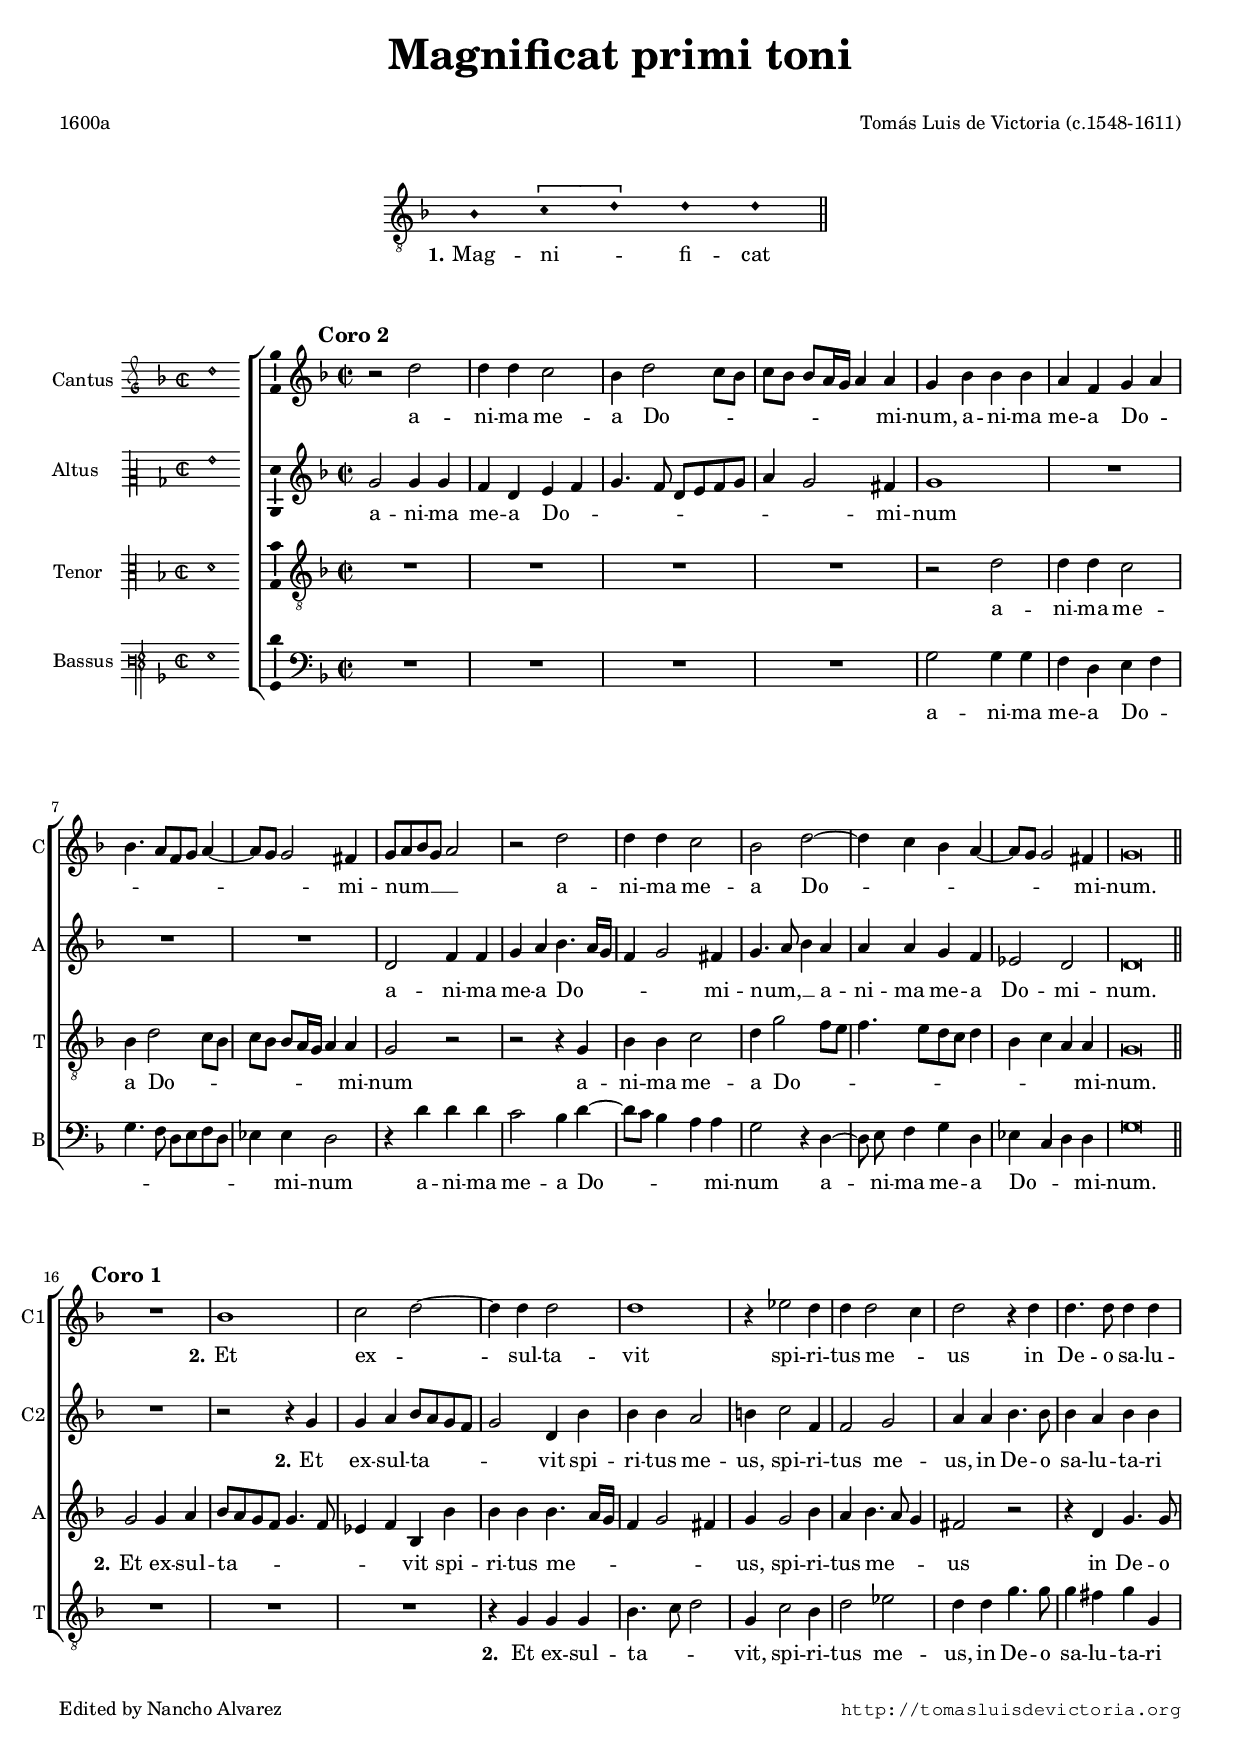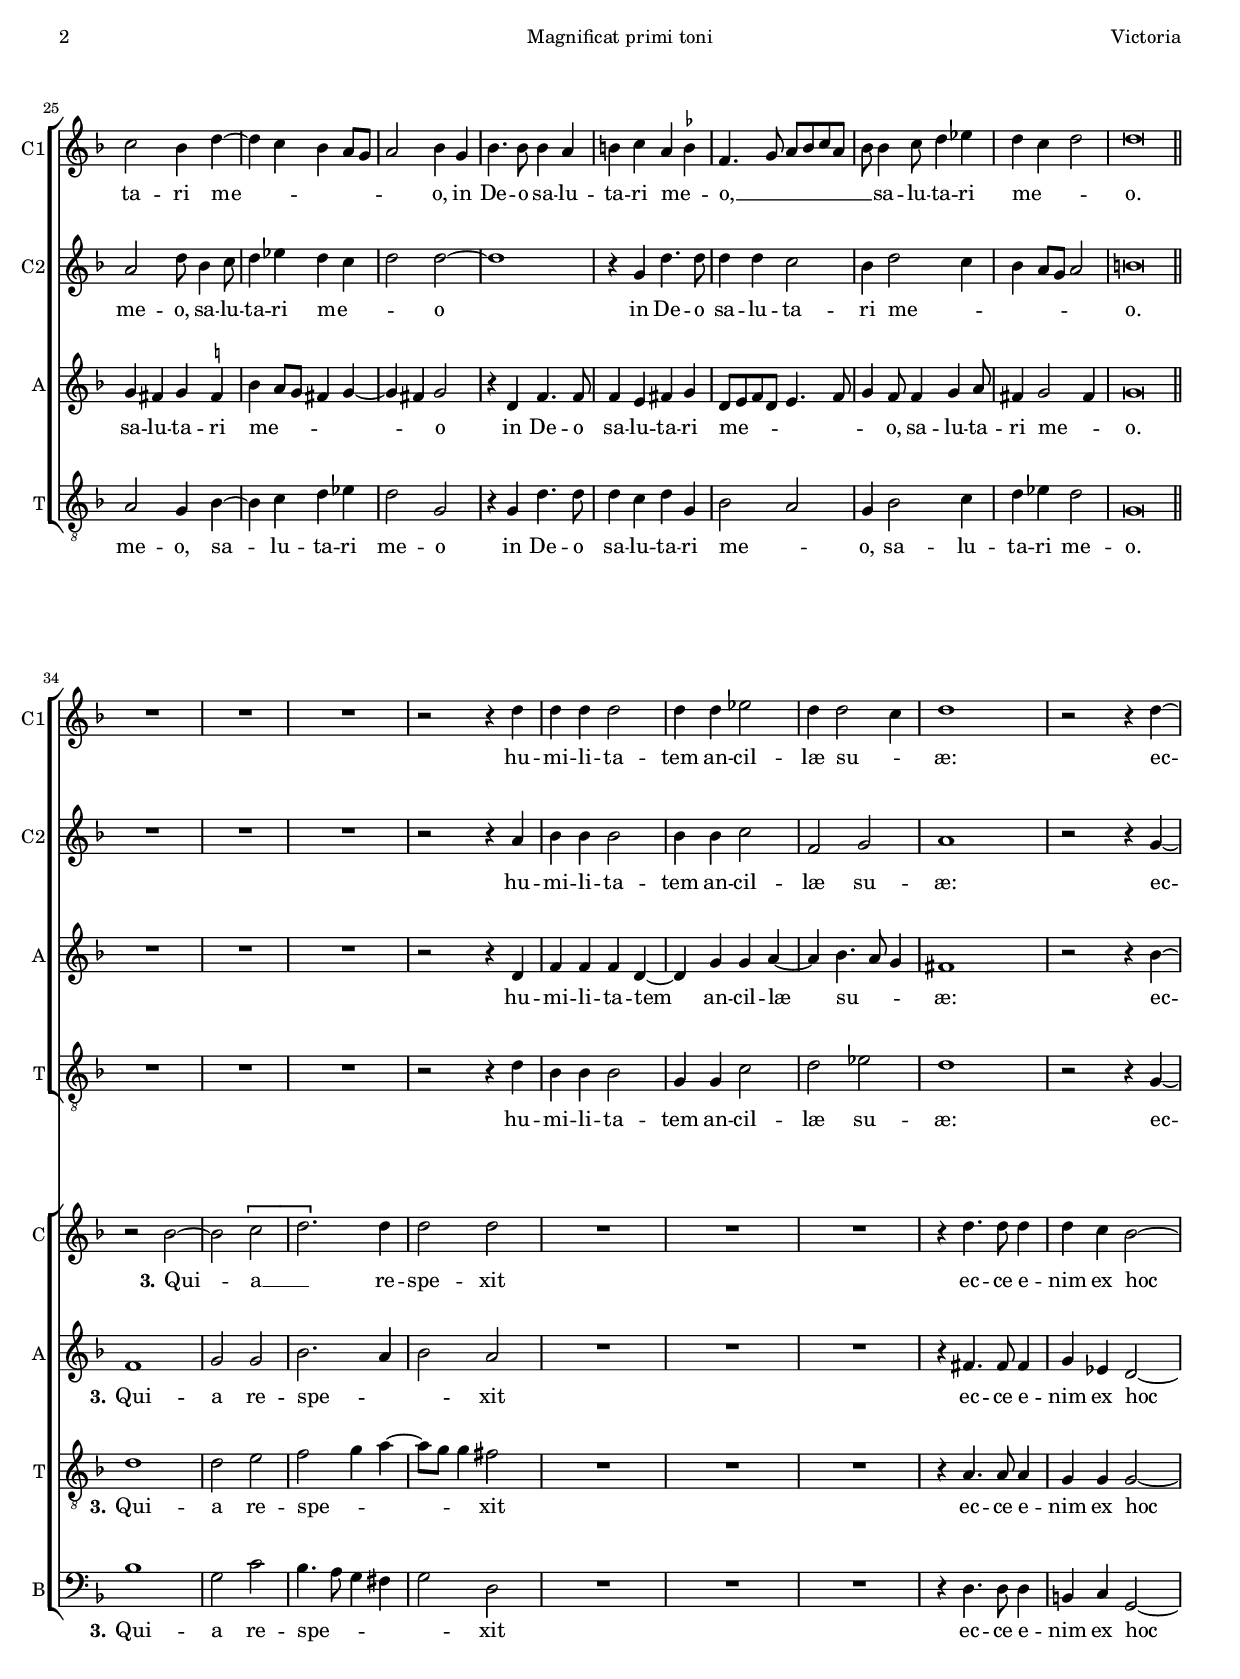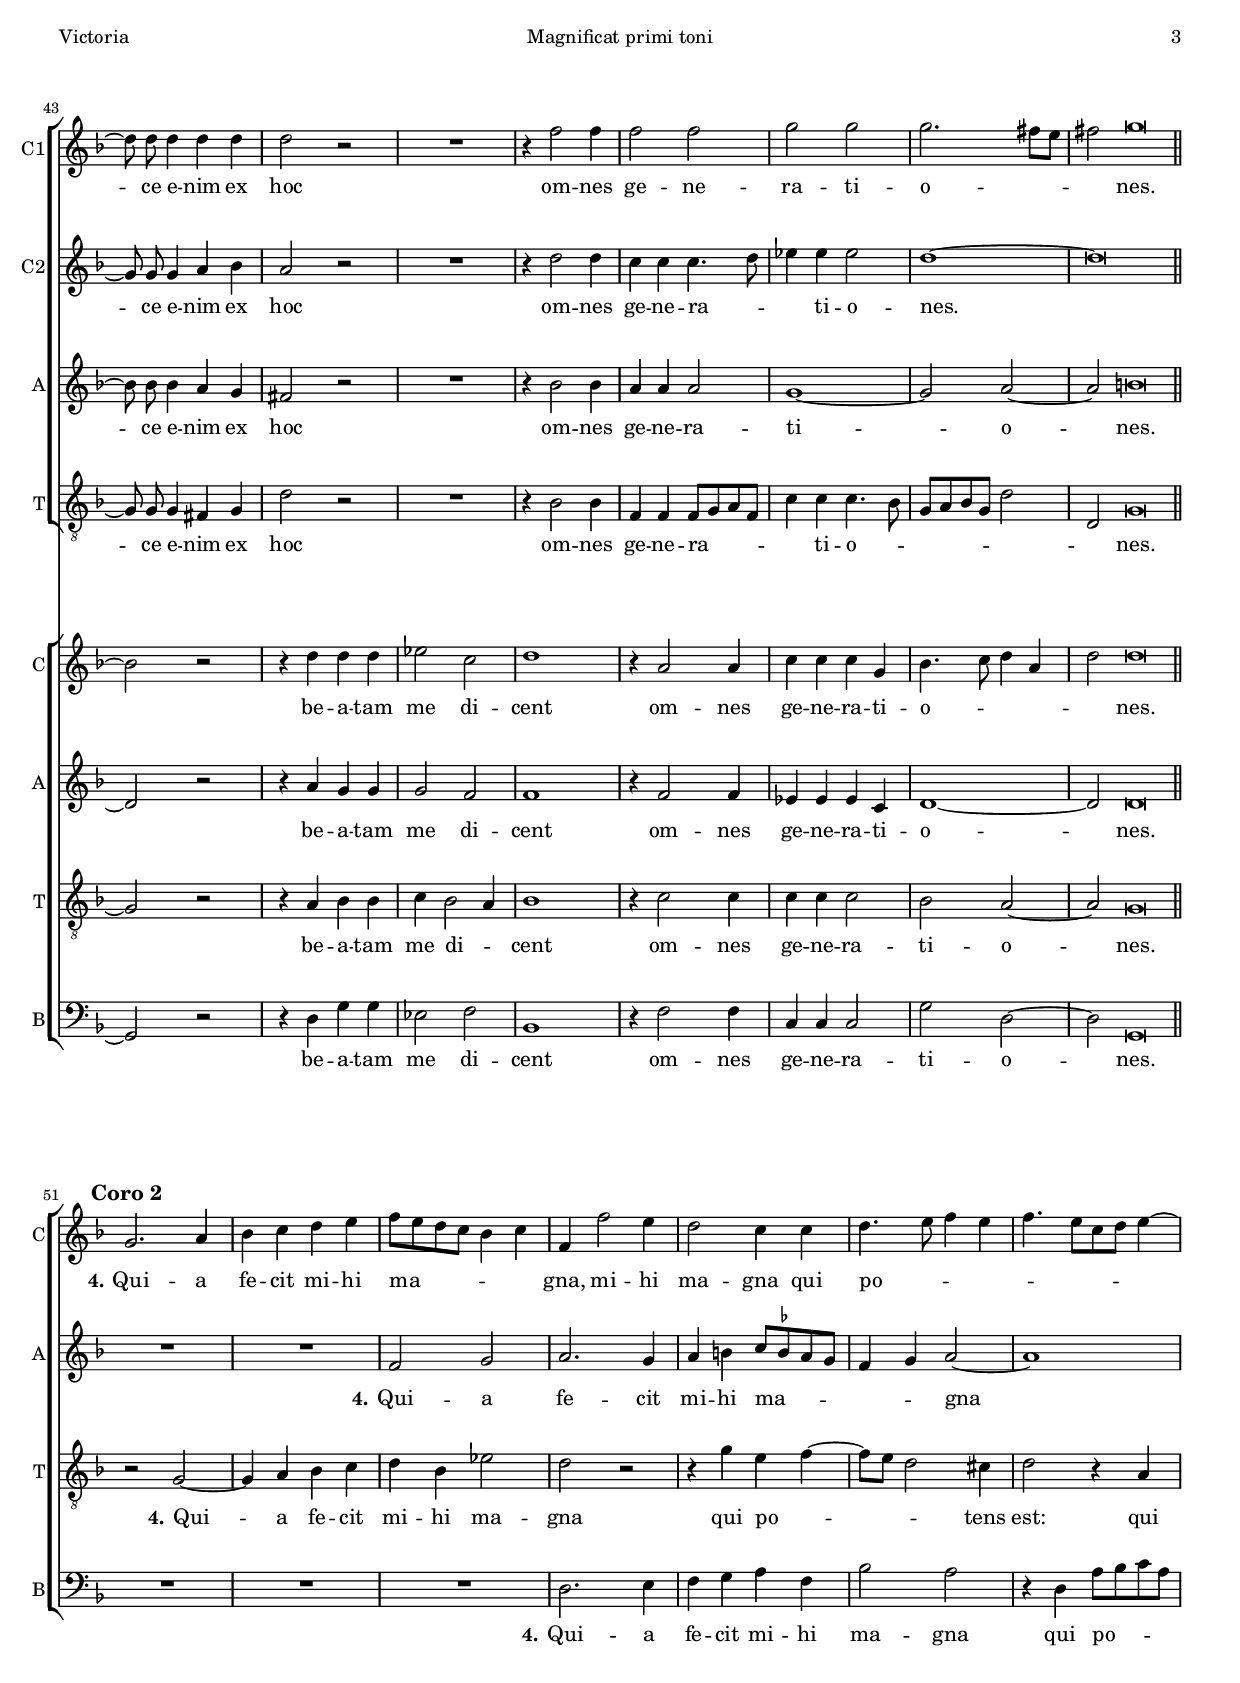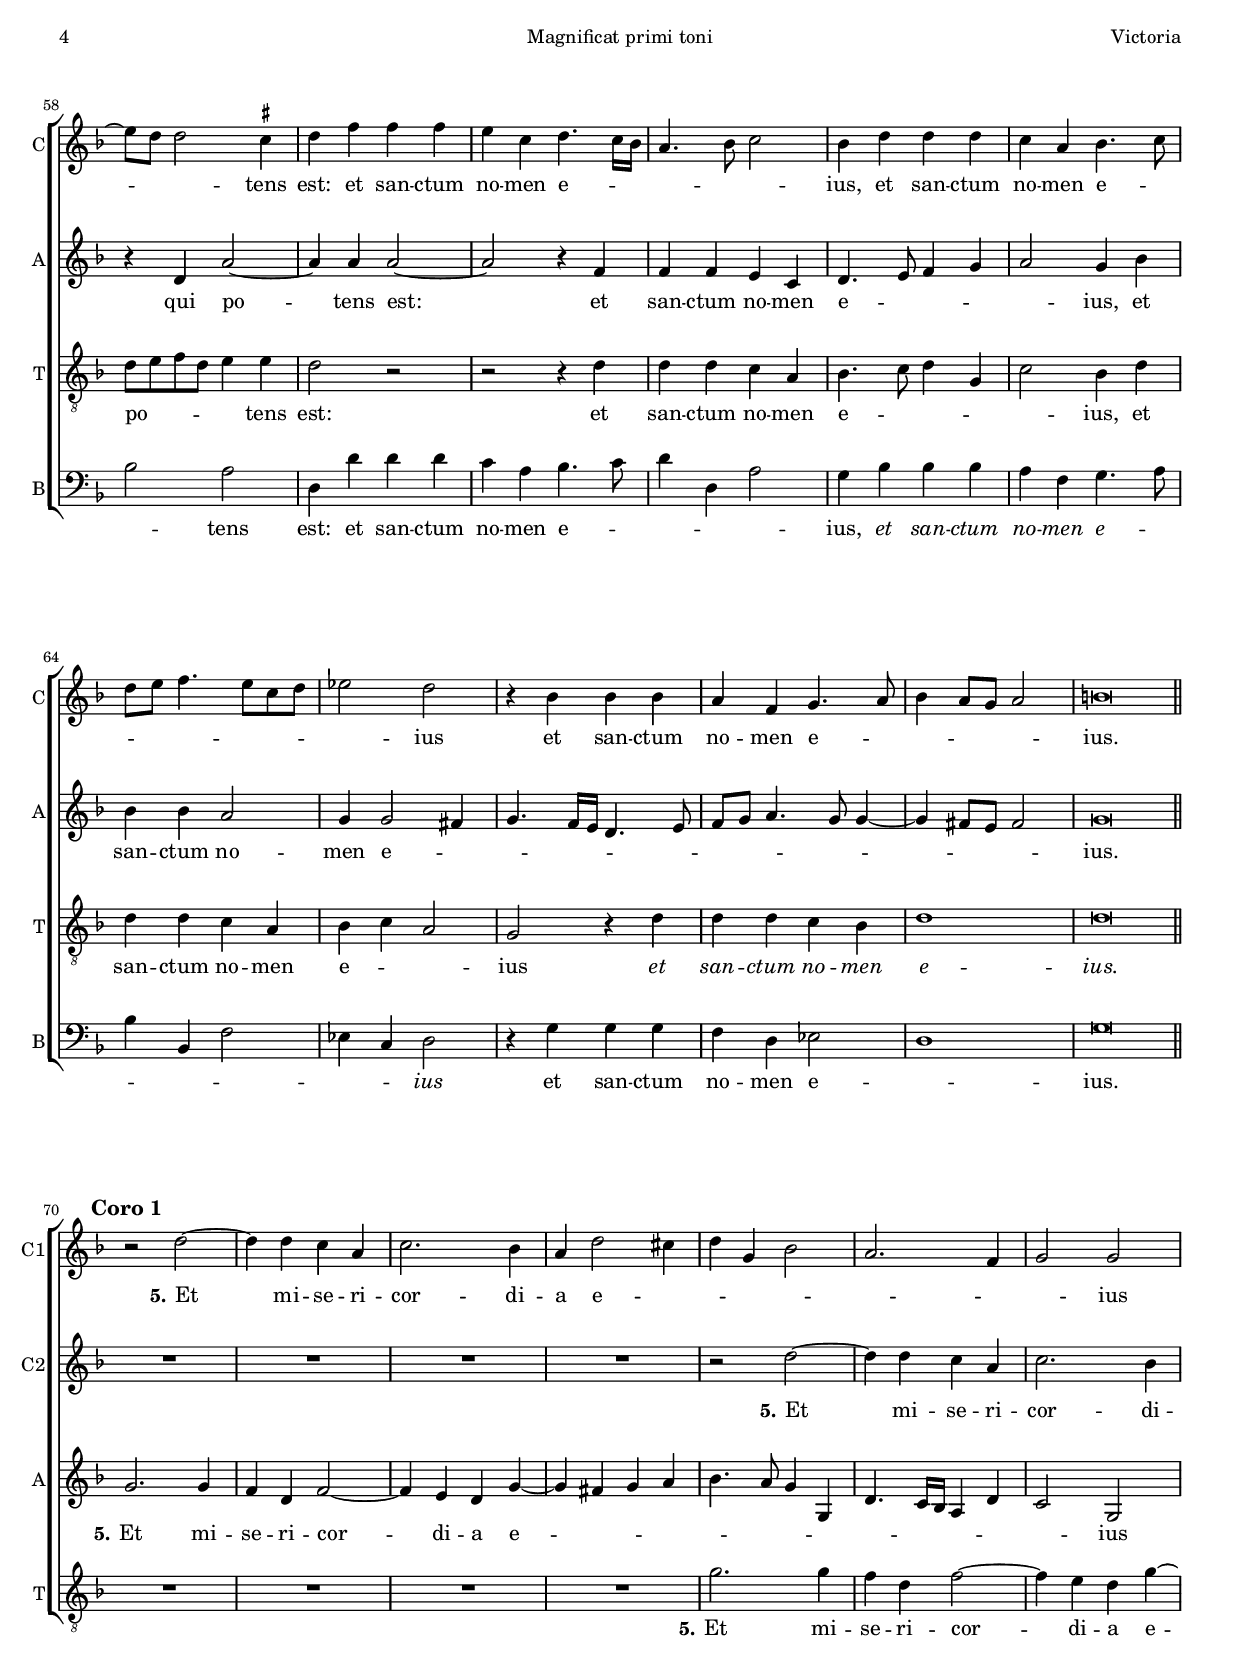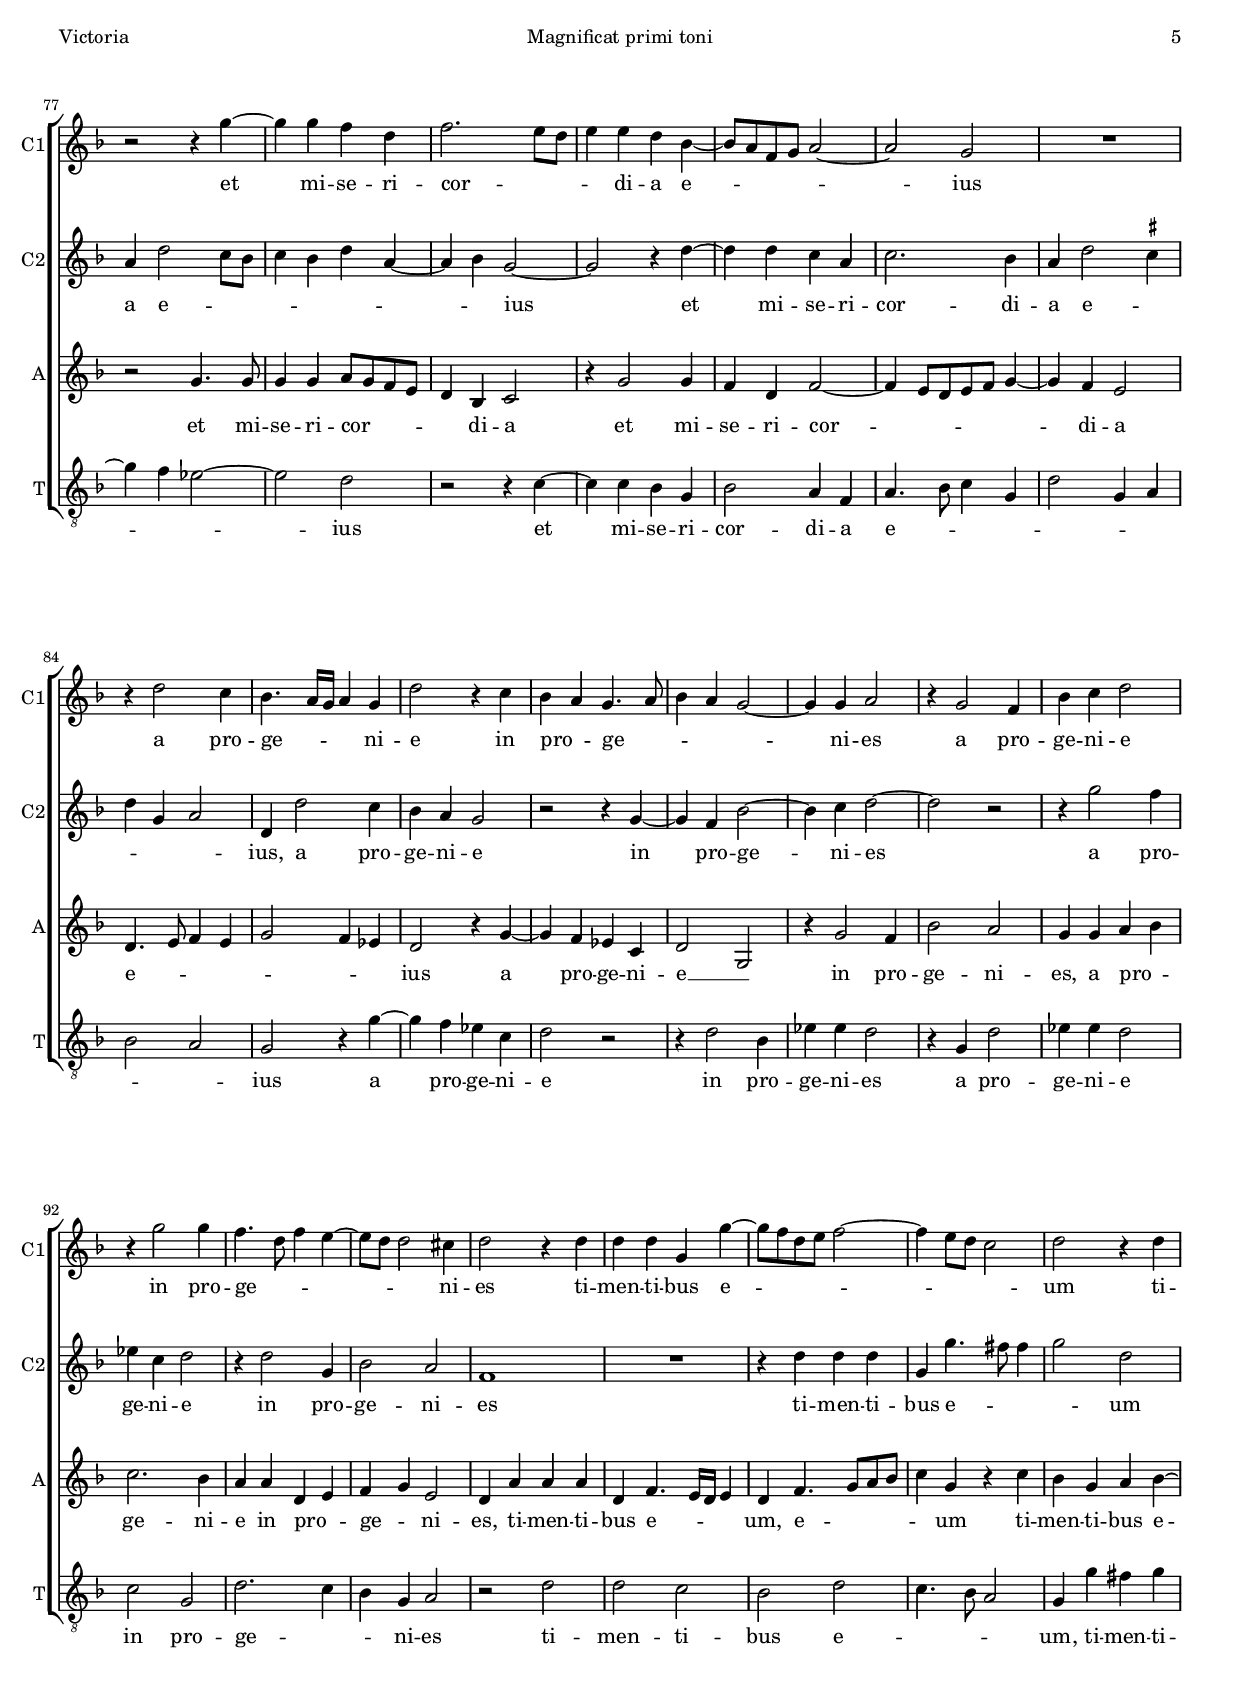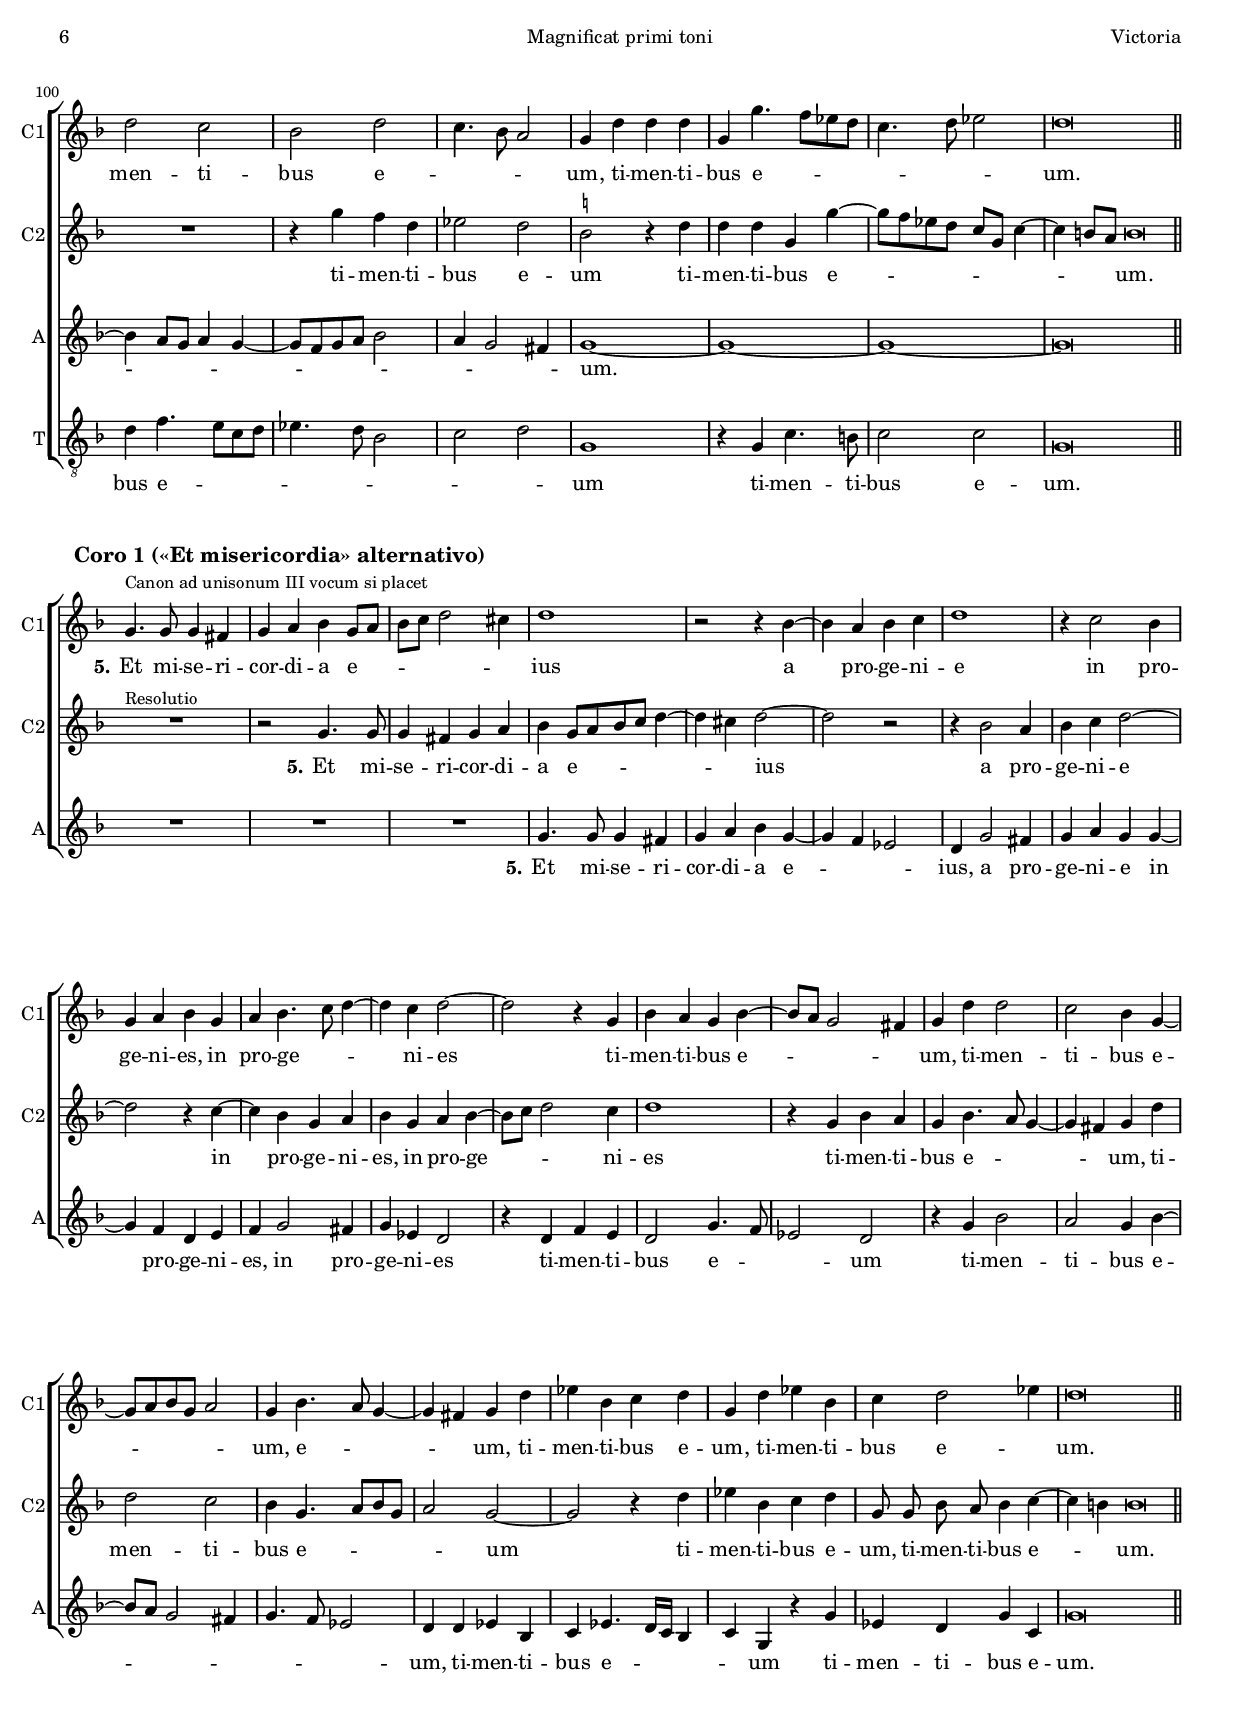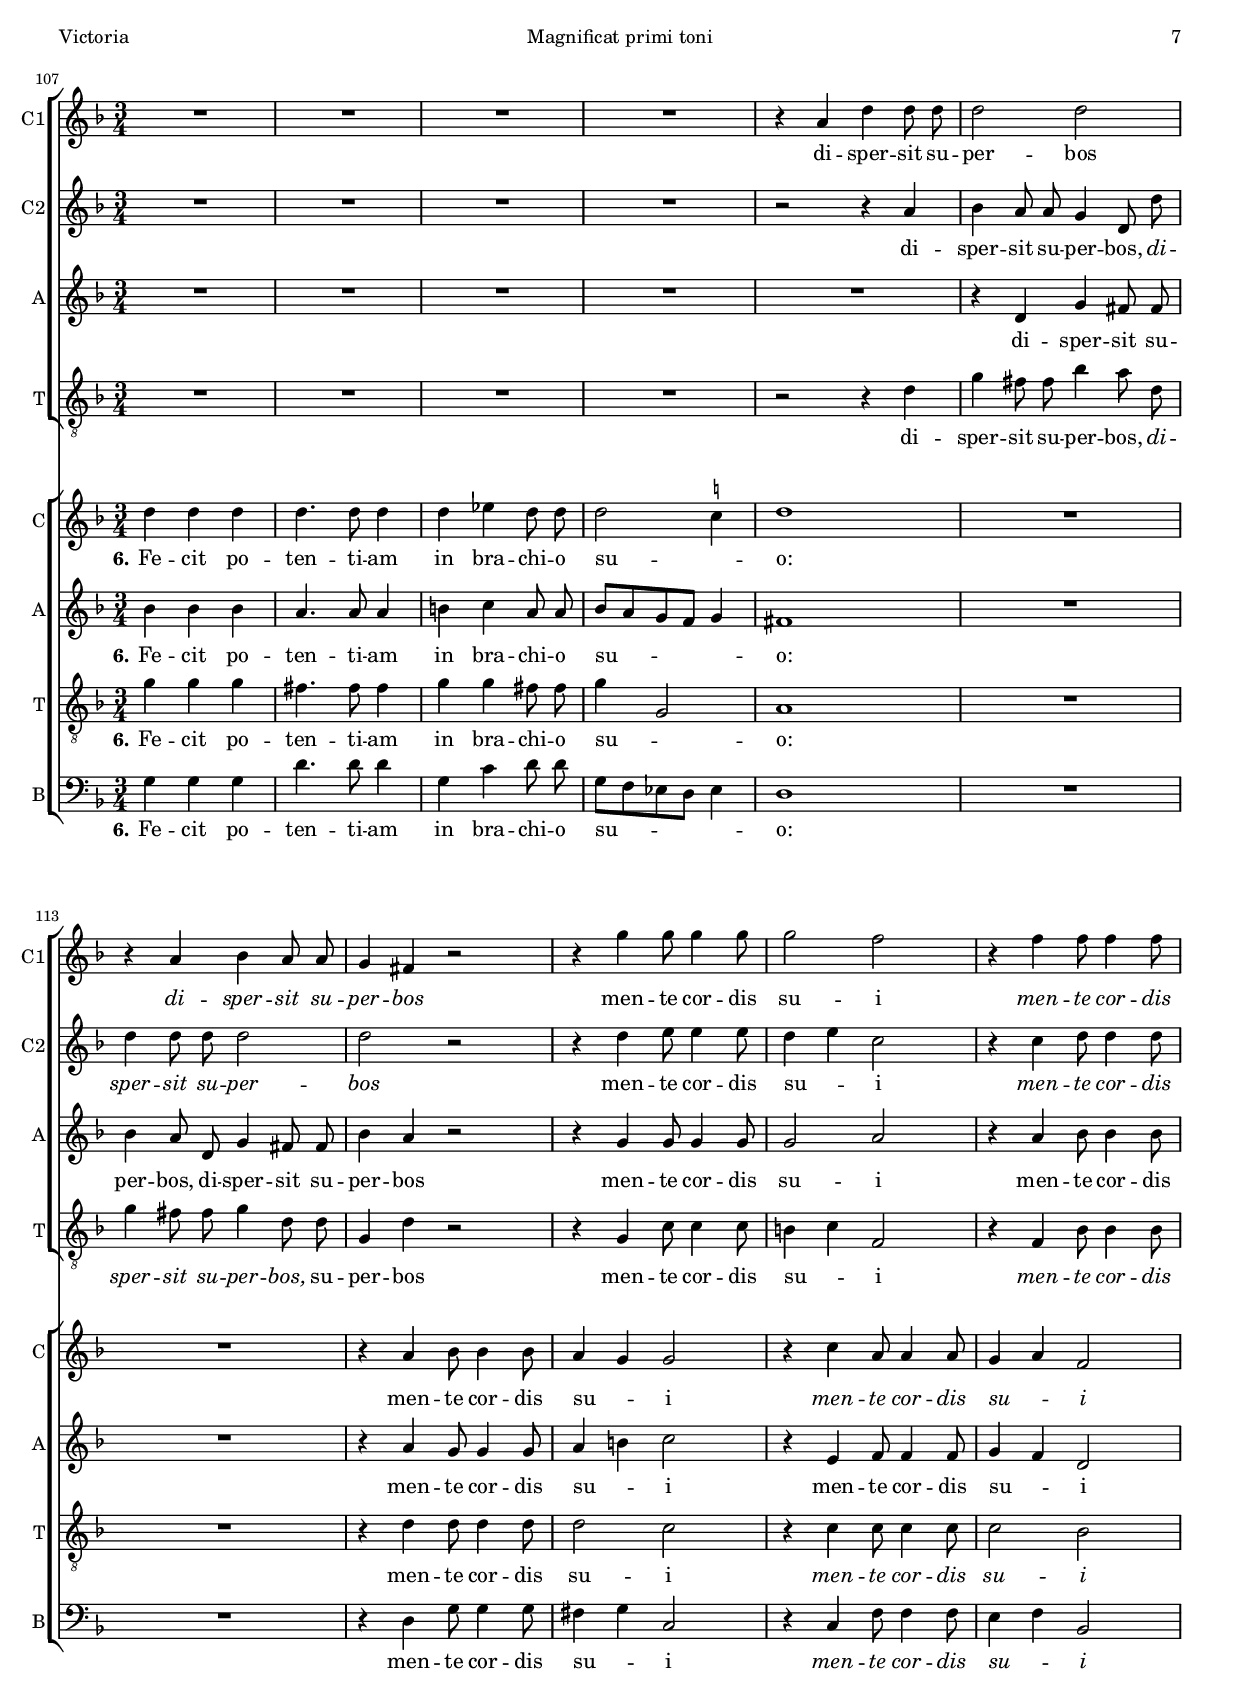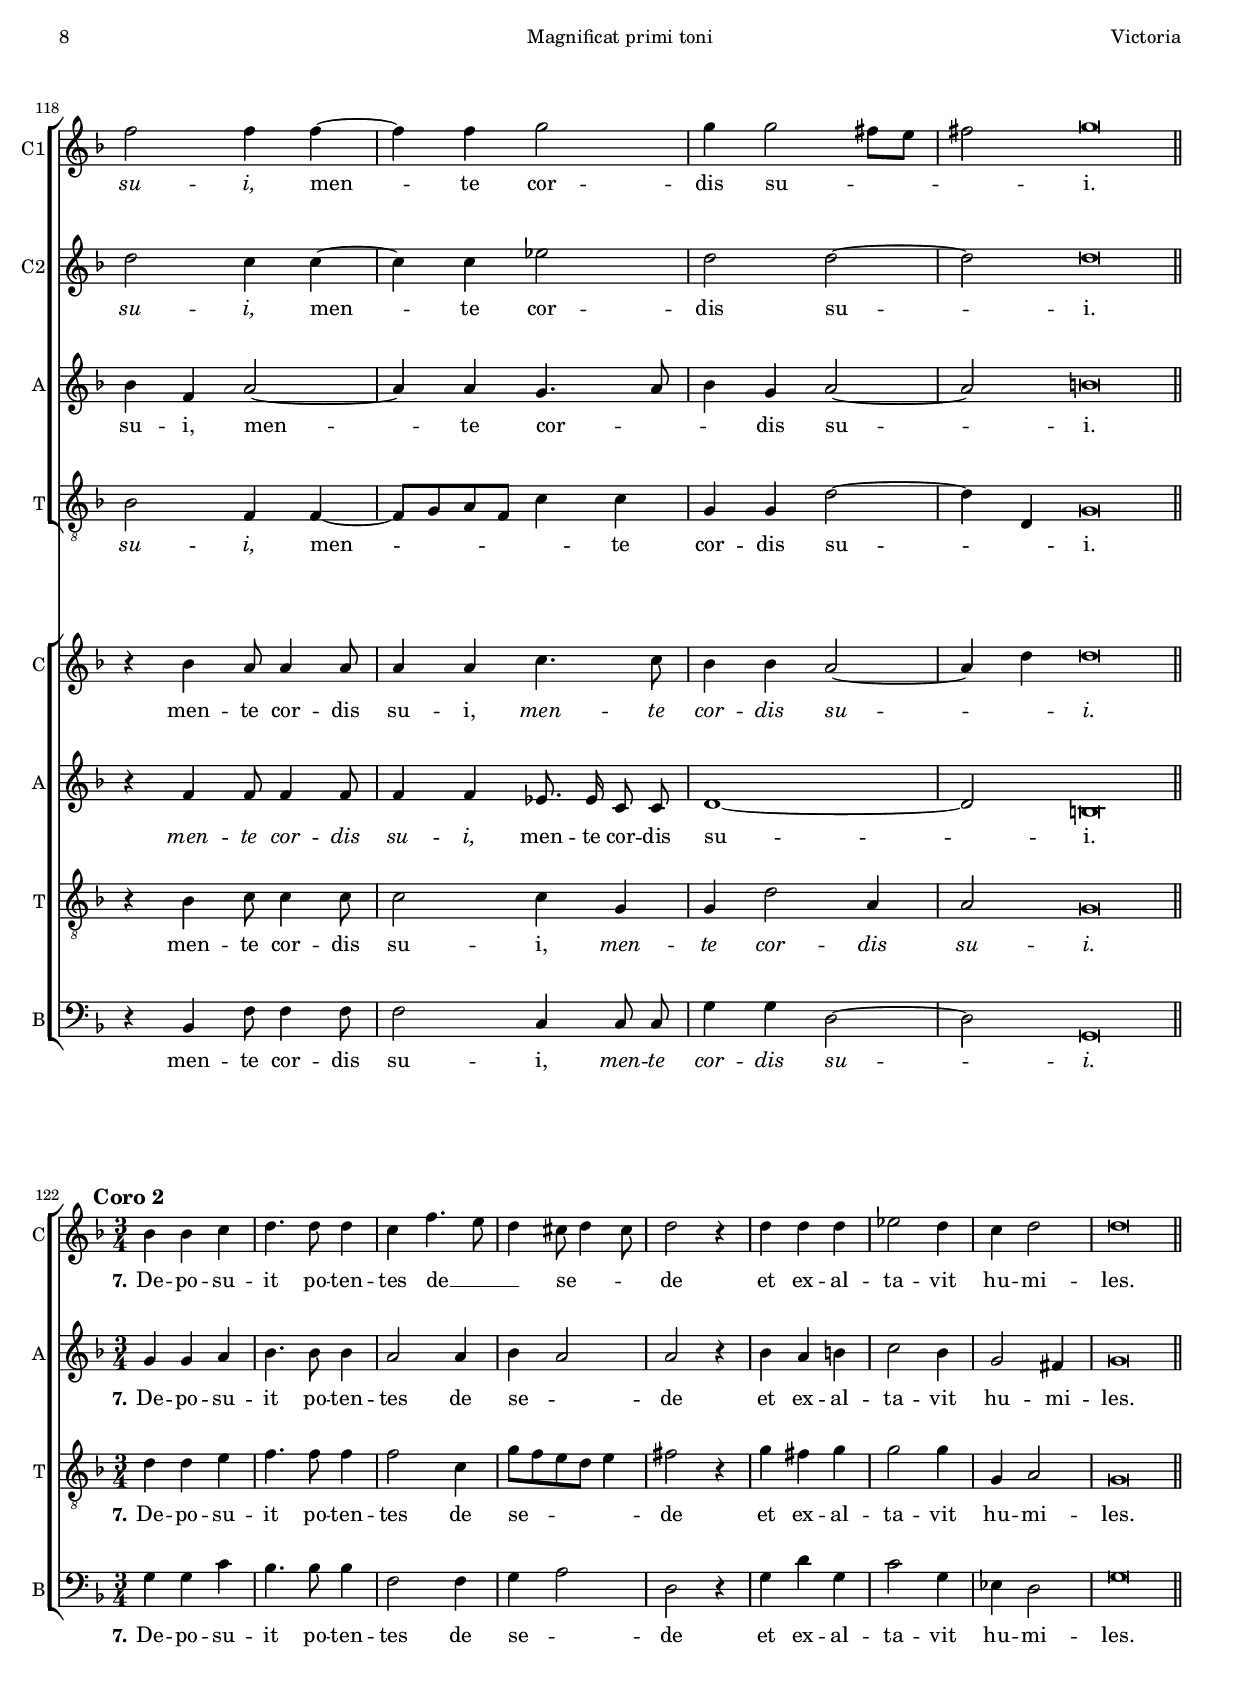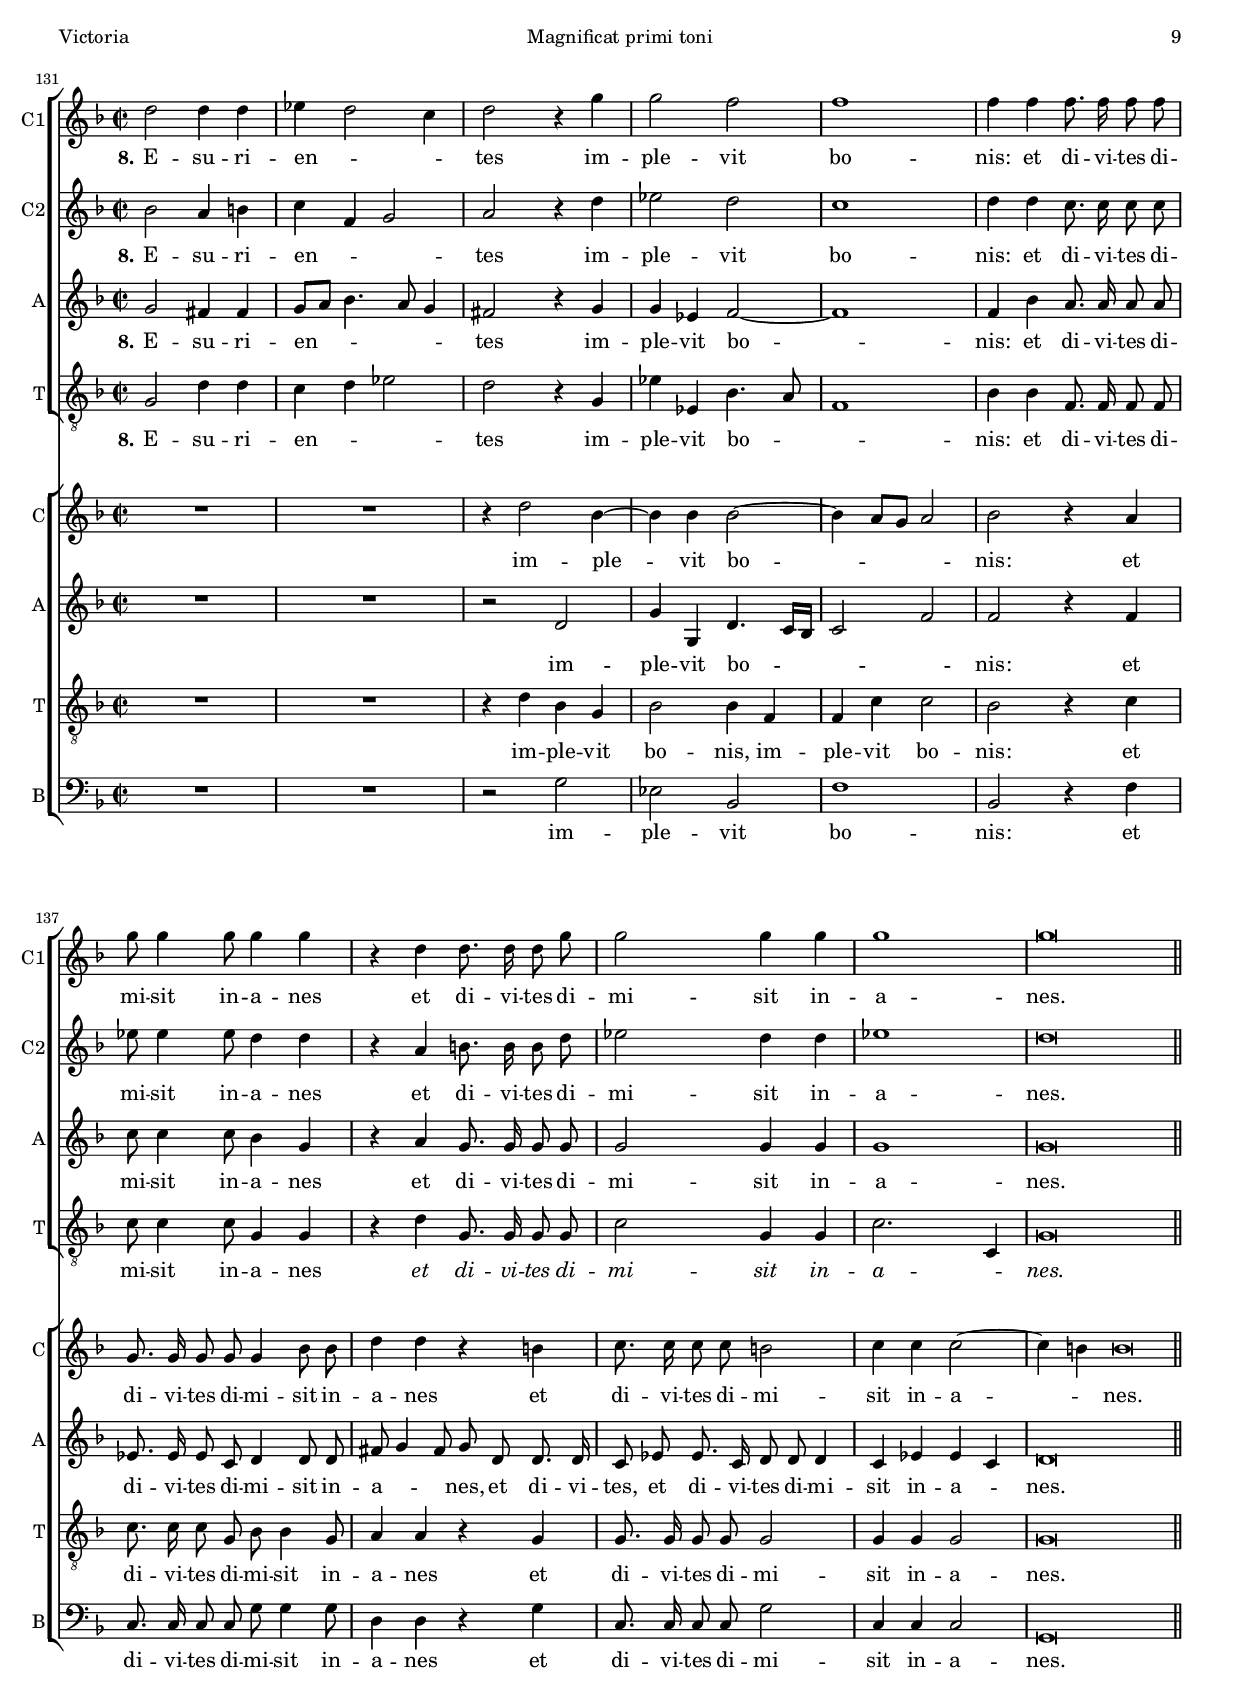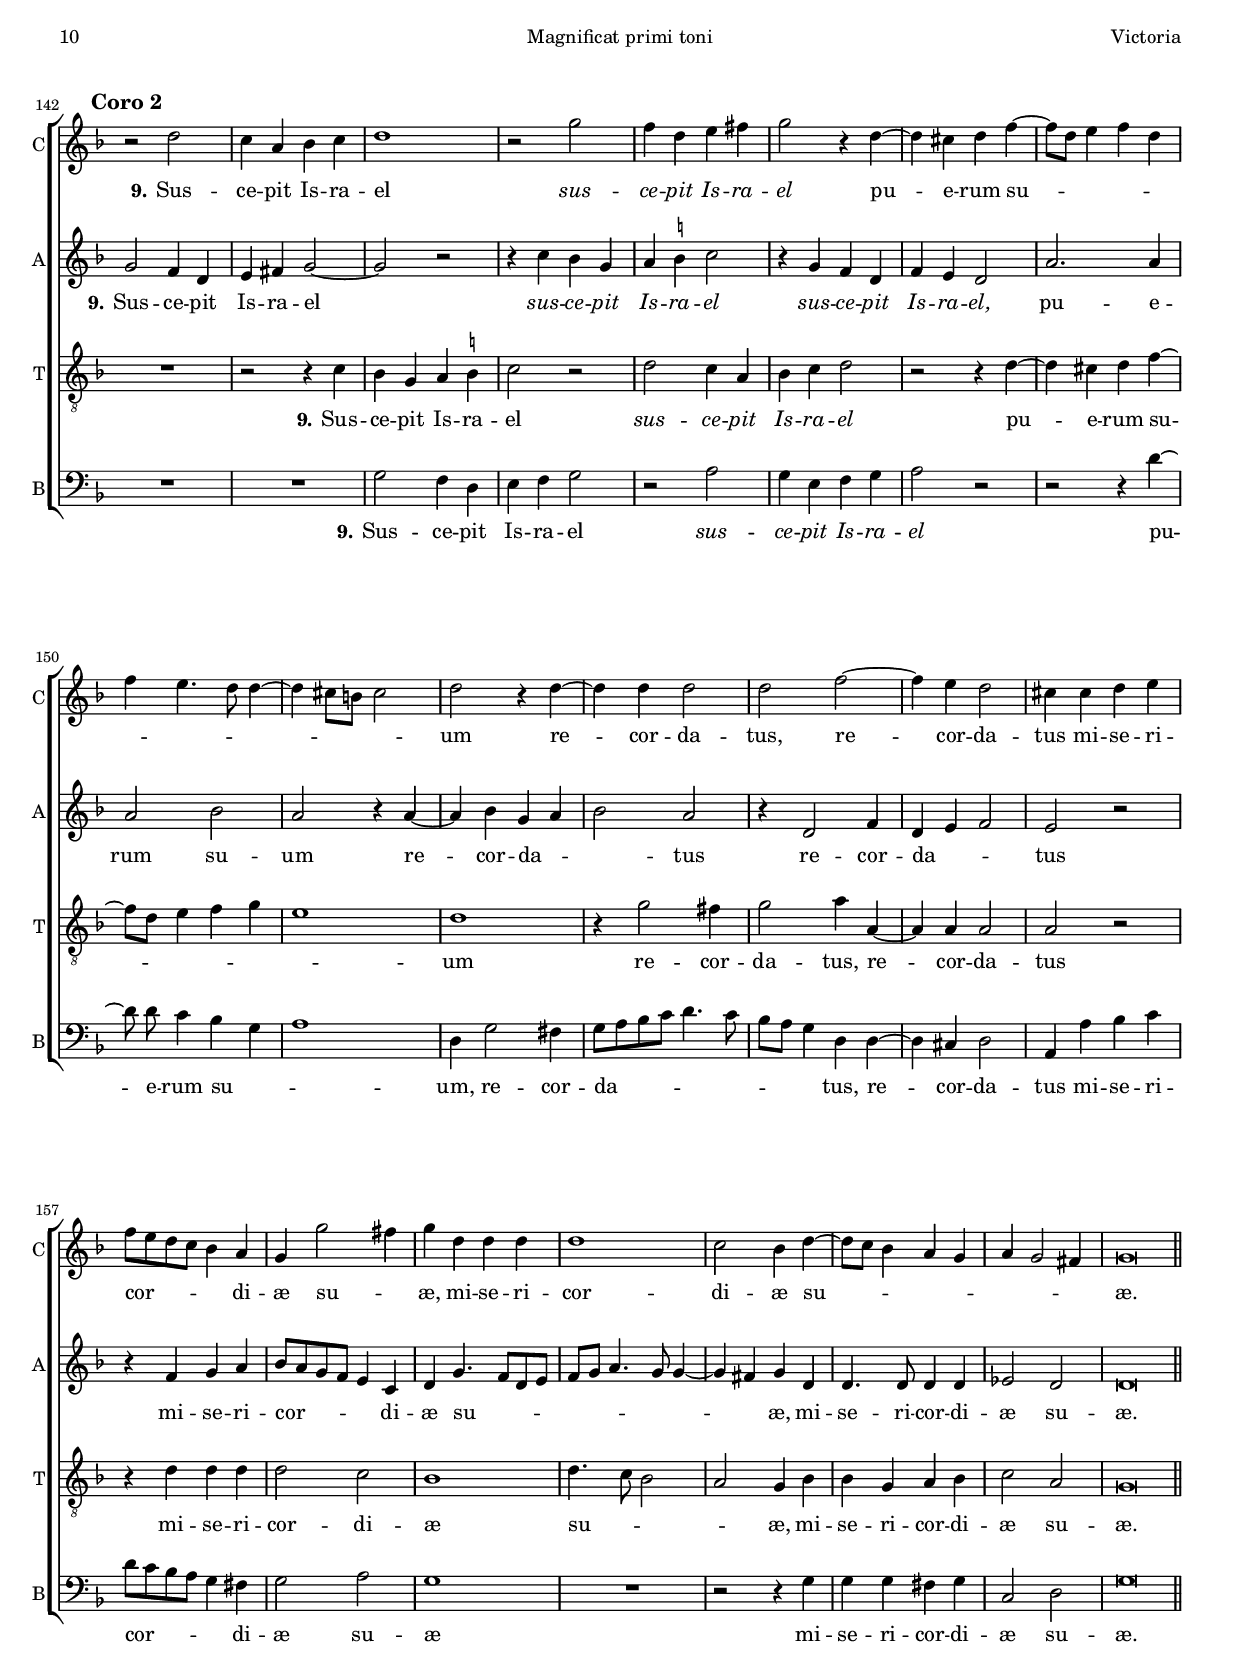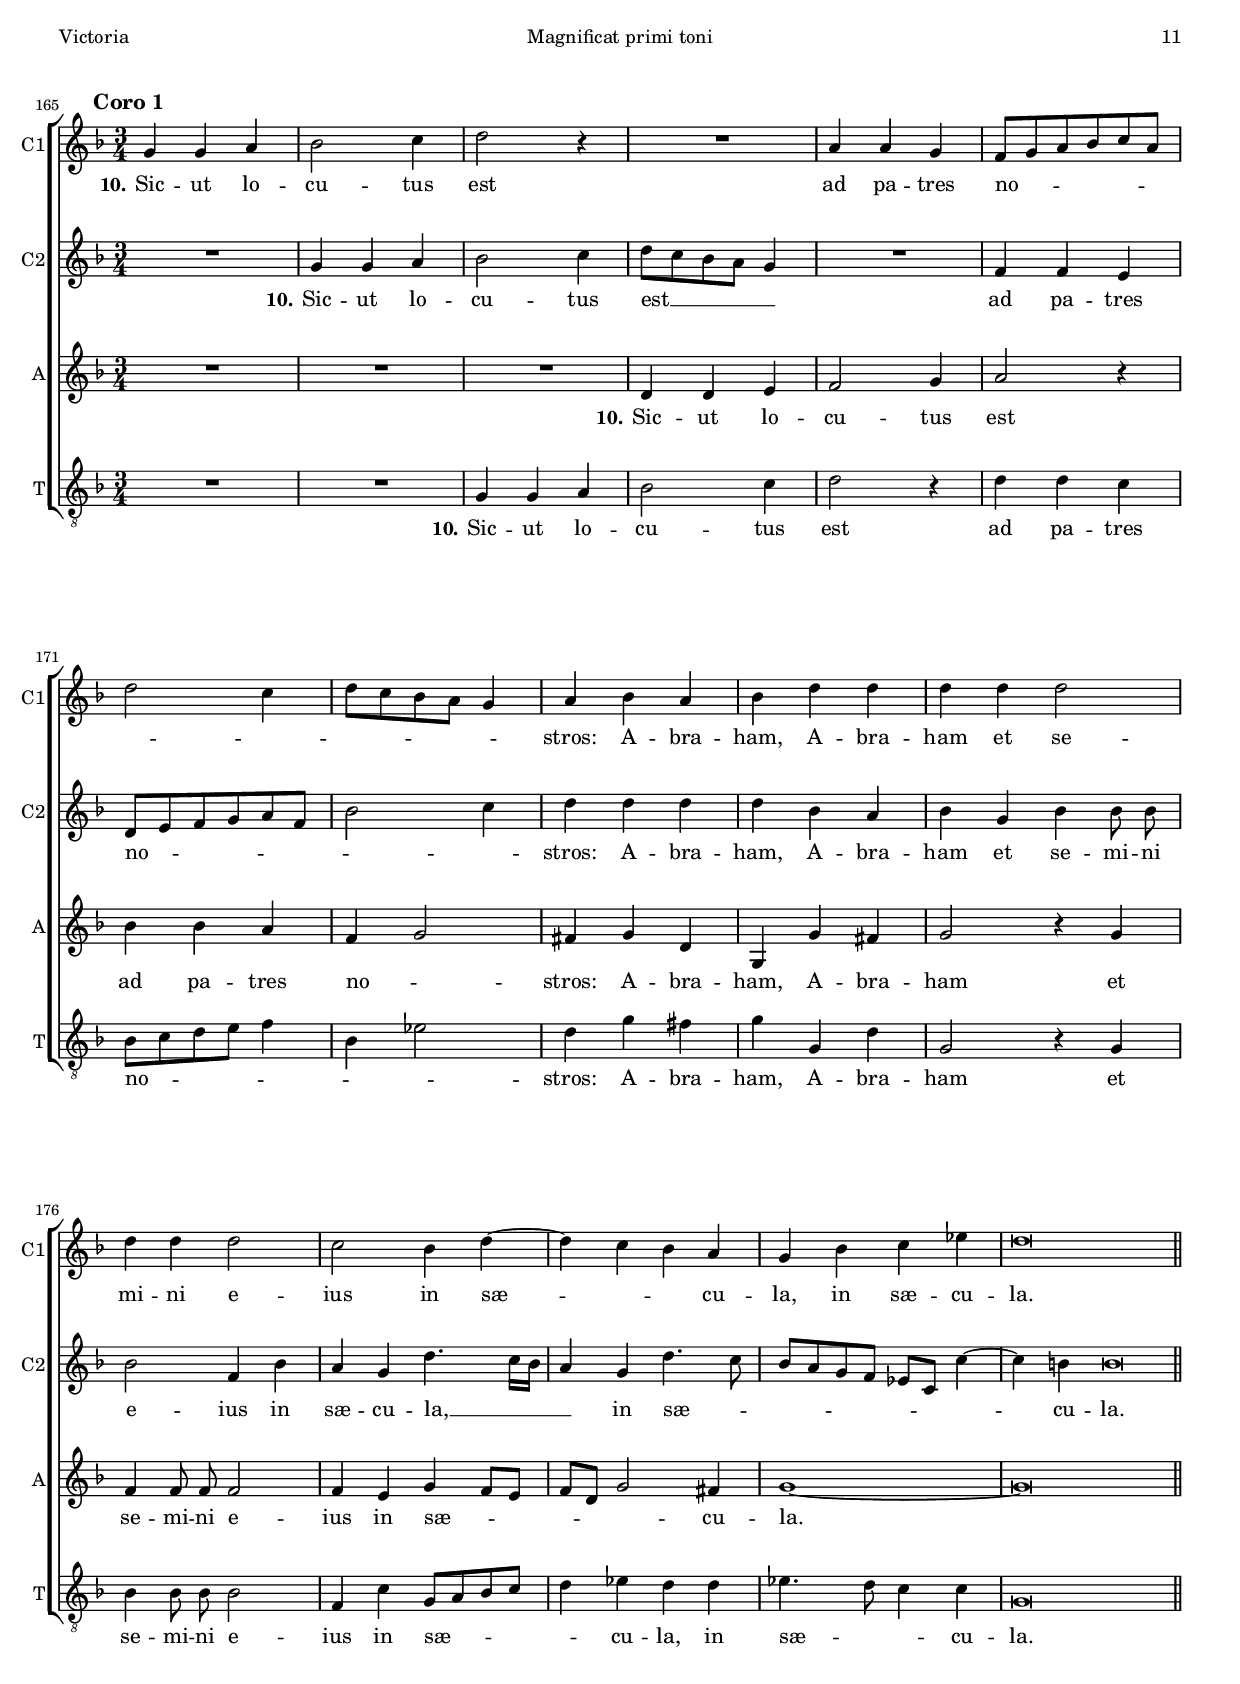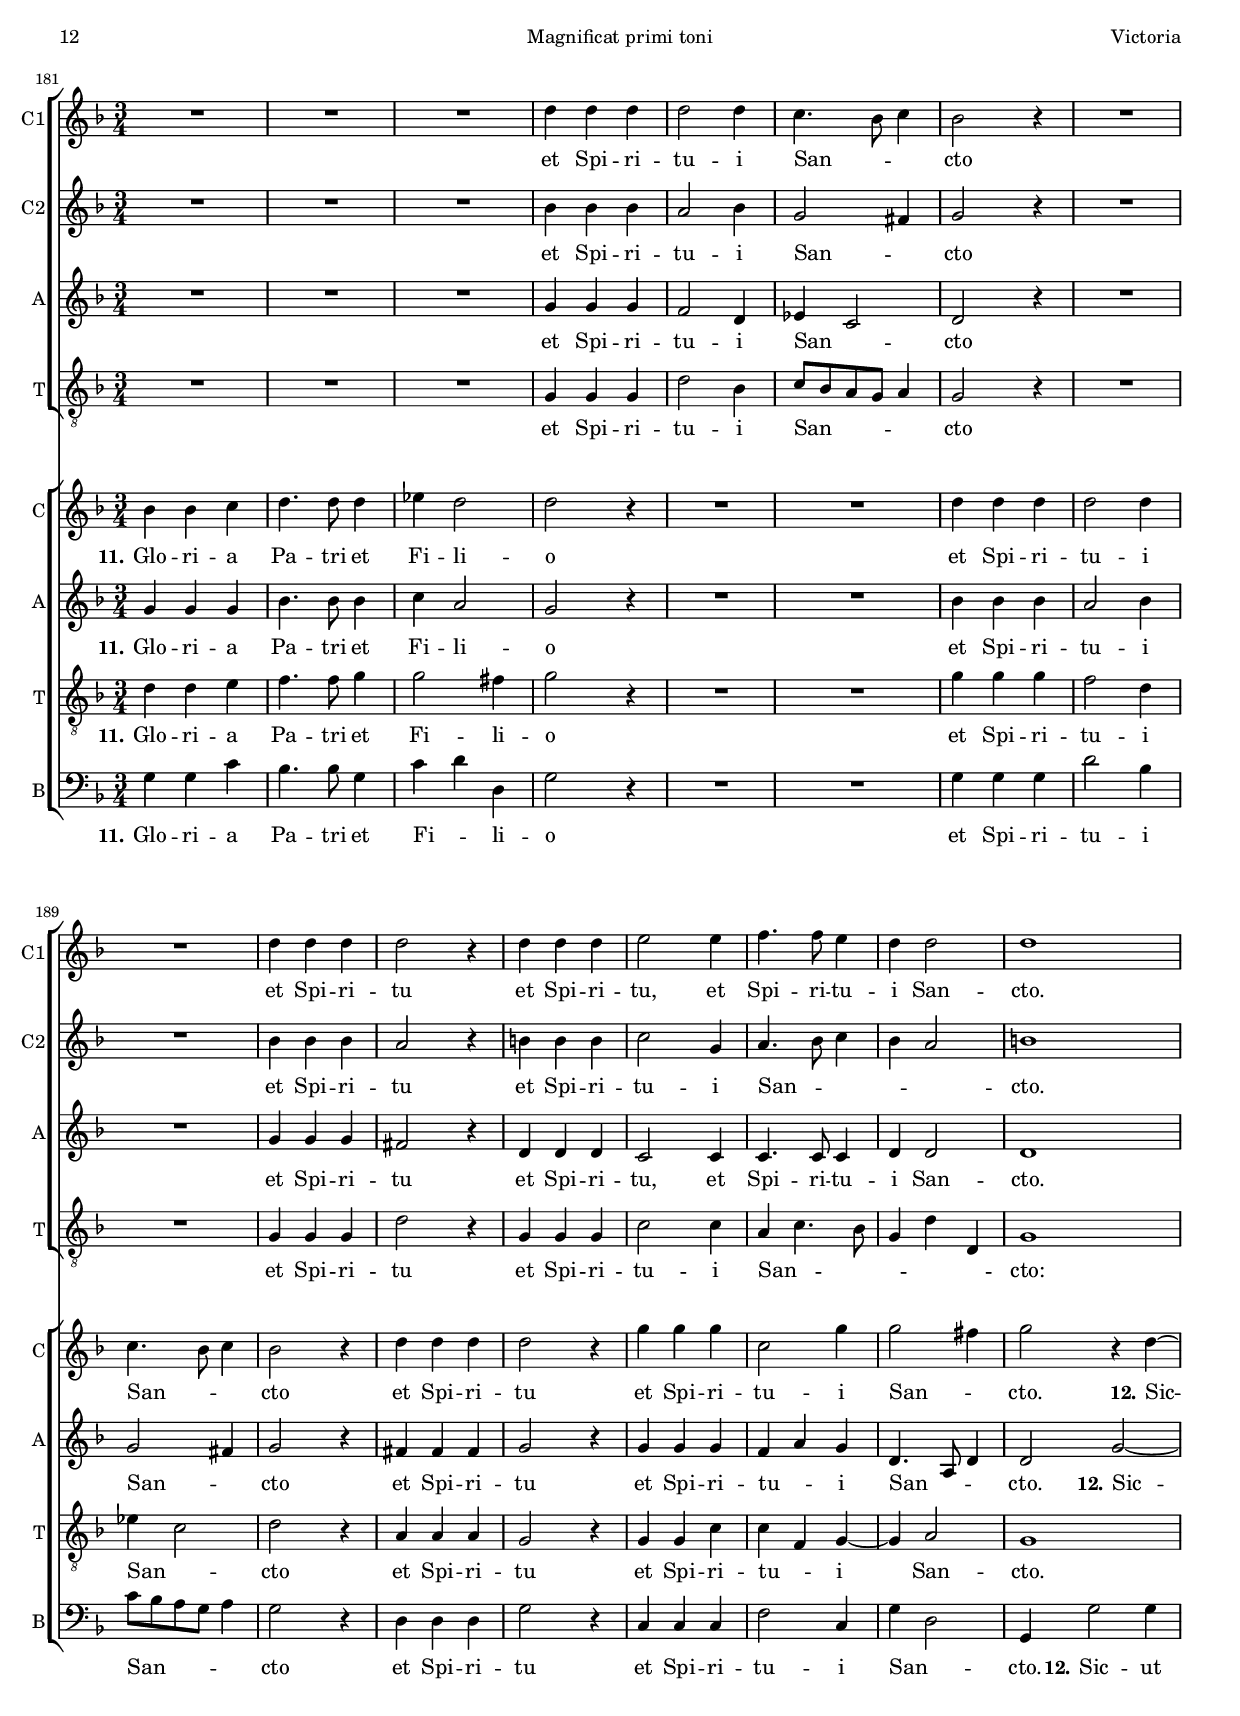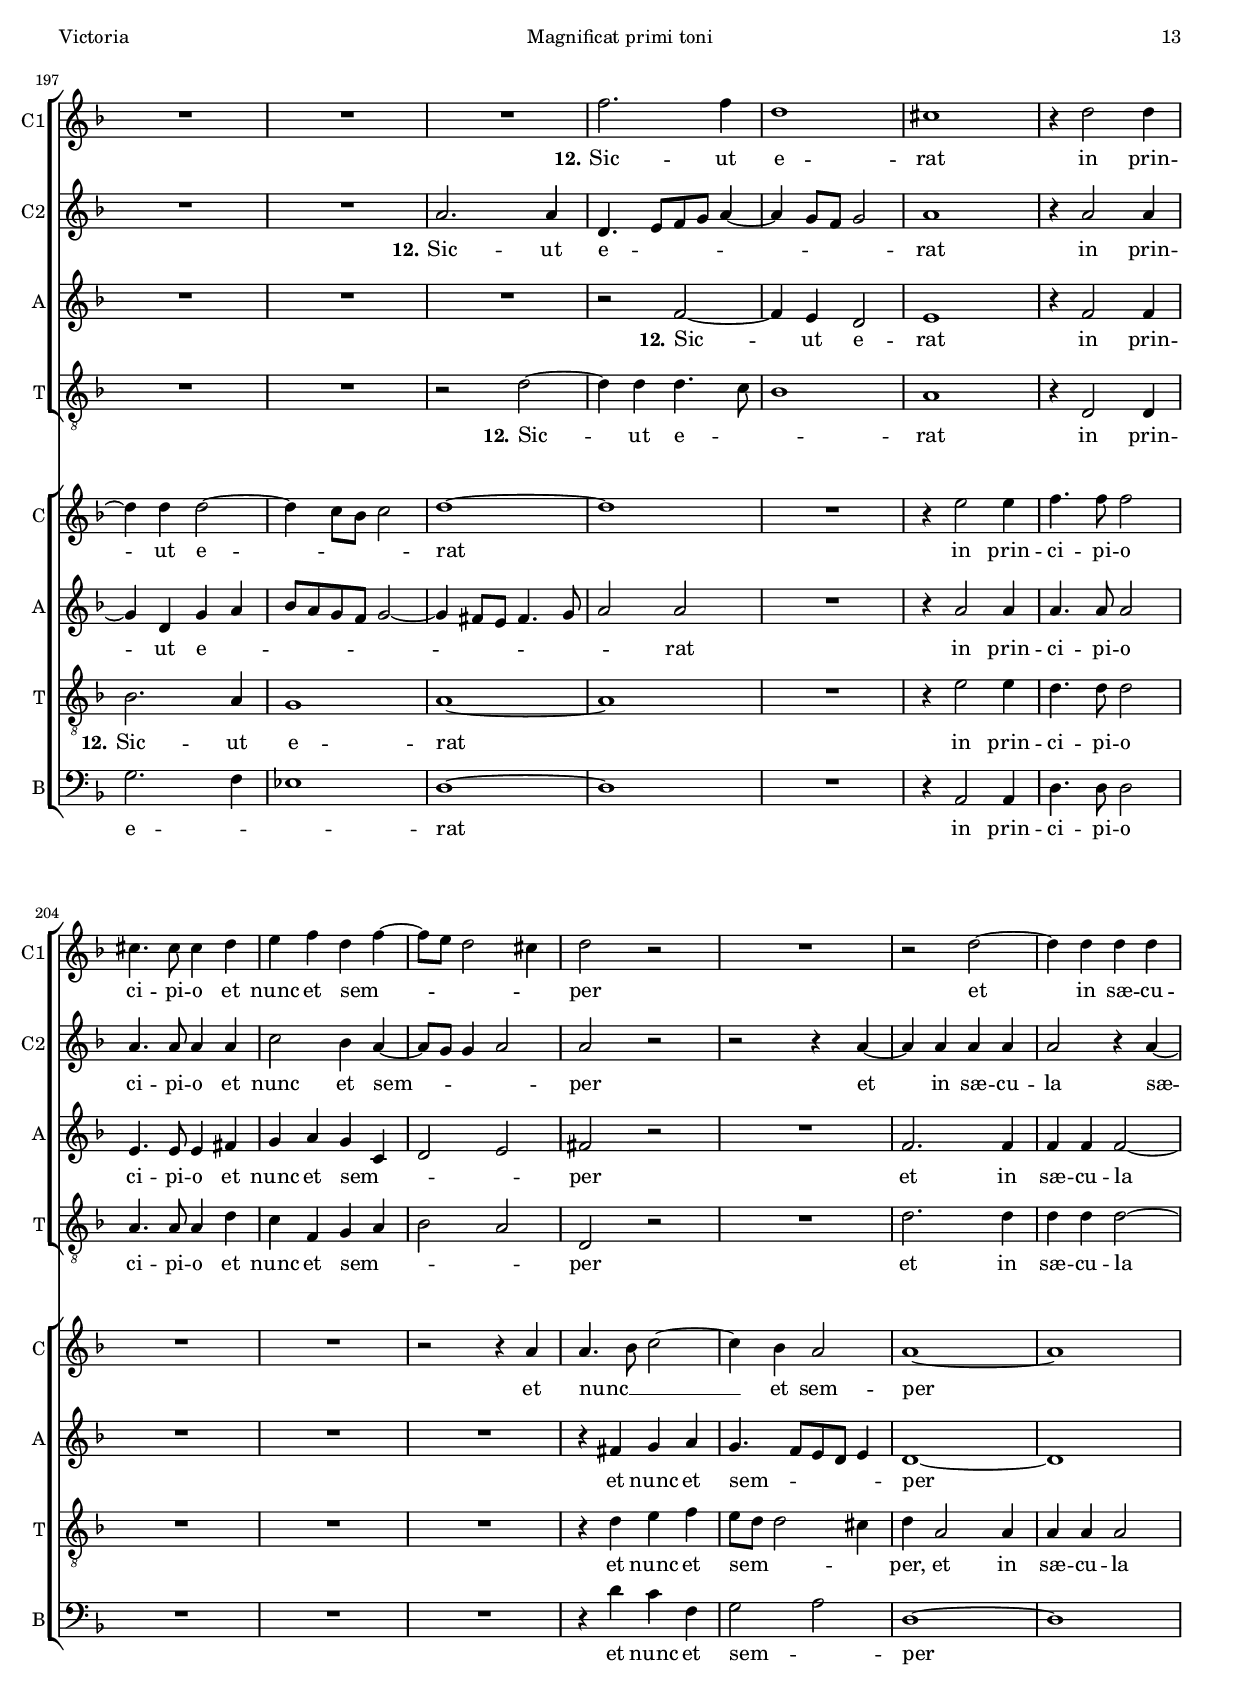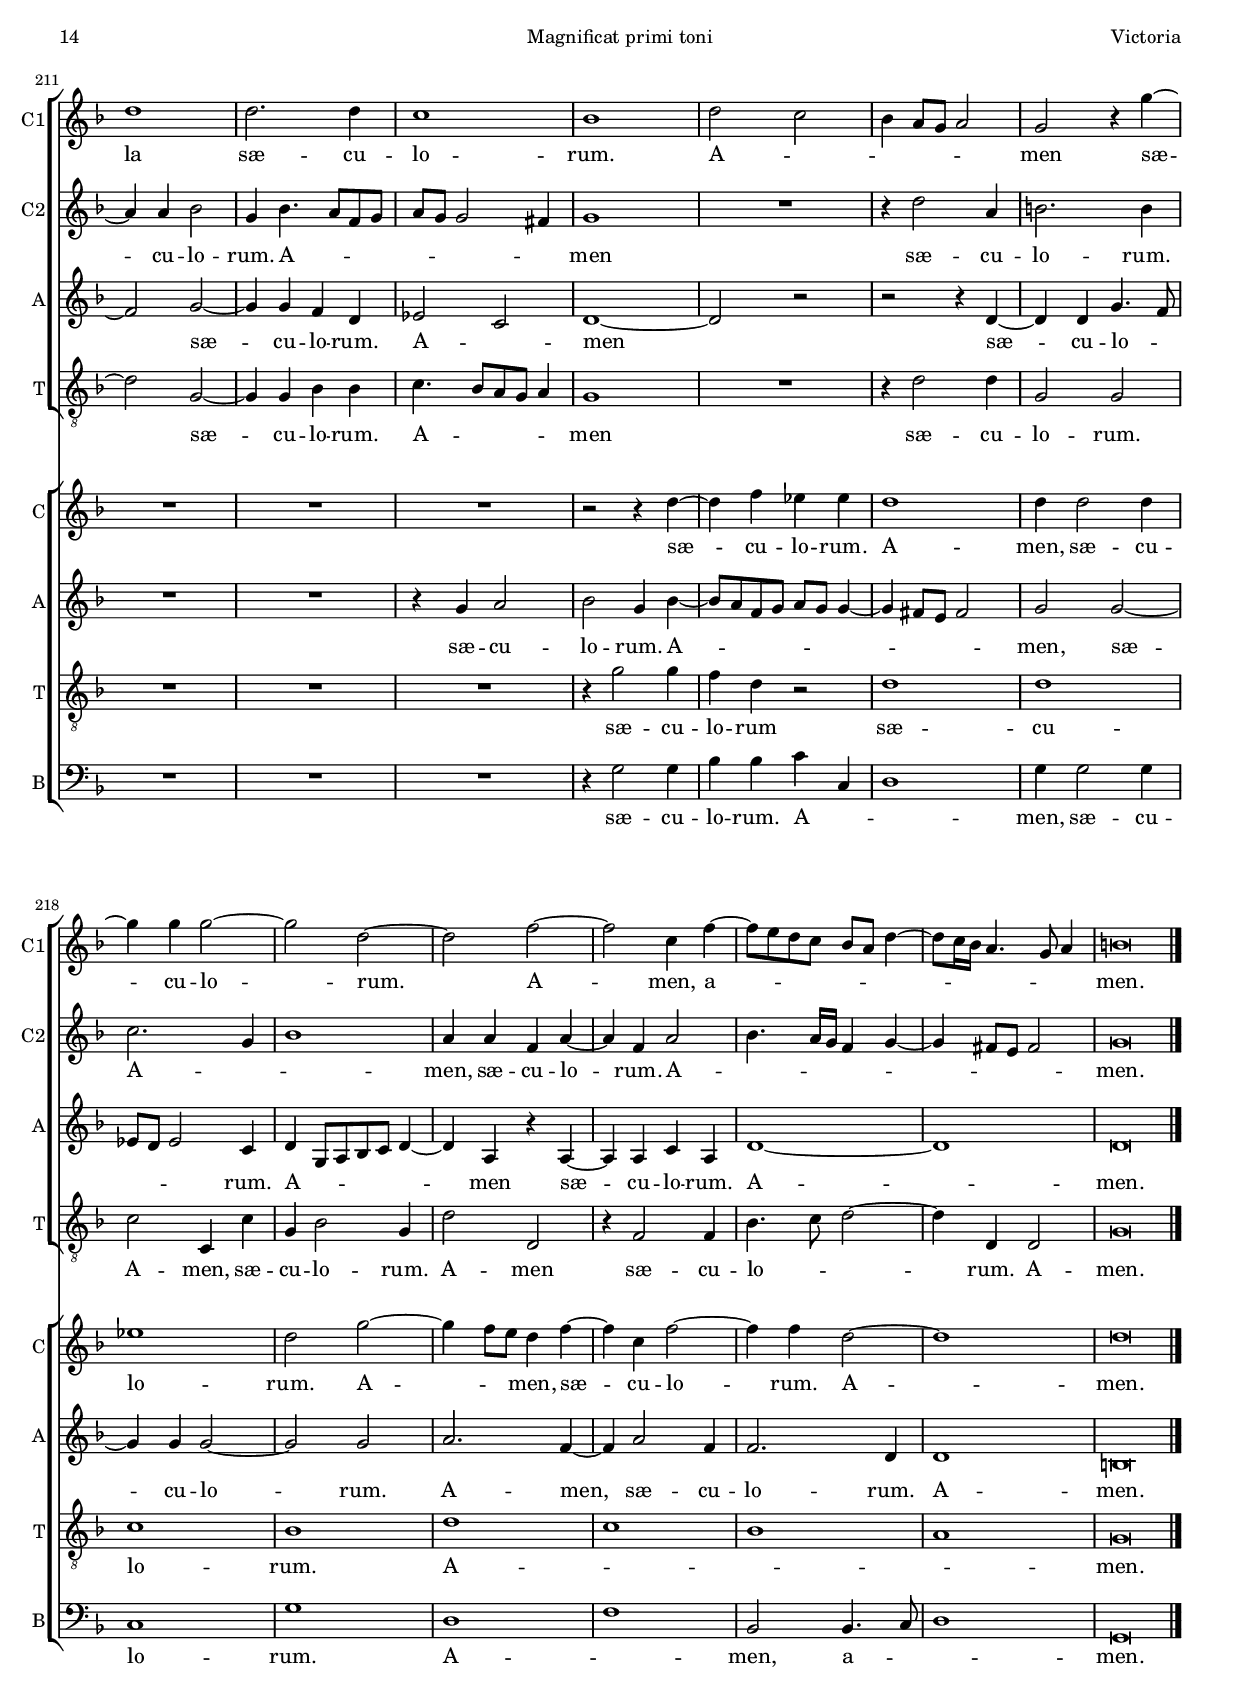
\version "2.18.0"

#(set-default-paper-size "a4")
#(set-global-staff-size 16.4)
#(ly:set-option 'point-and-click #f)
%mobile -s10.5 -i2.5

italicas=\override LyricText.font-shape = #'italic
rectas=\override LyricText.font-shape = #'upright
ss=\once \set suggestAccidentals = ##t
incipitwidth = 20
mtempo={\tempo 4 = 100}
mtempob={\tempo 4 = 50}

htitle="Magnificat primi toni"
hcomposer="Victoria"

\header {
	title=\markup{\fontsize #3 "Magnificat primi toni"}
	subtitle=" "
%	subsubtitle=\markup{\null \vspace #1 }
	composer="Tomás Luis de Victoria (c.1548-1611)"
        pdfauthor=\composer
	%opus="(-)"
	poet=\markup{"1600a"}
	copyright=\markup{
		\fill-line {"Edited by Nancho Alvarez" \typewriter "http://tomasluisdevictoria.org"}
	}
%	tagline=""
}

\markup{\null \vspace #1 }

\score {\transpose c c {
<<
         \new Voice = "canto" {
                 %\set Staff.instrumentName=""
                 \override Staff.TimeSignature.transparent = ##t
                 \override Stem.transparent = ##t
                 \set Score.timing = ##f
                 \override NoteHead.style = #'neomensural         
                 \clef "G_8" 
                 \key d \minor
                 bes4 \[c' d'\] d' d'
                 \bar "||"
         }
         \new Lyrics \lyricsto "canto" {
           \set stanza = "1."
           Mag -- ni -- _  fi -- cat
                
         }
>>
        }%transpose

\layout {
        \override LigatureBracket.padding = #1
        line-width=13\cm 
        indent=5.5\cm
        ragged-right = ##f
        %tablet line-width=12.5\cm
        %tablet indent=4.5\cm
}
}

%tablet \pageBreak



global={\key d \minor \time 2/2
        \override Score.TimeSignature.break-visibility = #'#(#f #f #t)
        \skip 1*15 \bar "||" \break
        \skip 1*18 \bar "||" \break
        \skip 1*17 \bar "||" \break
        \skip 1*19 \bar "||" \break
        \skip 1*37 \bar "||" \break
        \skip 1*23 \bar "||" \break
        \set Score.currentBarNumber = #107
	\time 3/4 \skip 1*3/4*4 \time 2/2
	\skip 1*11 \bar "||" \break
	\time 3/4 \skip 1*3/4*9 \bar "||" \break
	\time 2/2 \skip 1*11 \bar "||" \break
	\skip 1*23 \bar "||" \break
	\time 3/4 \skip 1*3/4*10 \time 2/2
	\skip 1*6 \bar "||" \break
	\time 3/4 \skip 1*3/4*15 \time 2/2 
	\skip 1*29 \bar "|."
}


cantus={
	R1*15
	
	\once \override TextScript.X-offset = #-4
	\once \override TextScript.padding = #2
	s4*0^\markup{\bold \larger "Coro 1"}
	R1 |
	bes' |
	c''2 d'' ~ |
	d''4 d'' d''2 |
%5
	d''1 |
	r4 ees''2 d''4 | 
	d'' d''2 c''4 |
	d''2 r4 d'' |
	d''4. d''8 d''4 d'' |
%10
	c''2 bes'4 d'' ~ |
	d'' c'' bes' a'8 g' |
	a'2 bes'4 g' |
	bes'4. bes'8 bes'4 a' |
	b' c'' a' \ss bes' |
%15
	f'4. g'8 a' bes' c'' a' |
	bes' bes'4 c''8 d''4 ees'' |
	d'' c'' d''2 |
	d''\breve*1/2

	R1 |
	R1 |
	R1 |
	r2 r4 d'' |
%5
	d'' d'' d''2 |
	d''4 d'' ees''2 |
	d''4 d''2 c''4 |
	d''1 |
	r2 r4 d'' ~ |
%10
        d''8 \noBeam d'' d''4 d'' d'' |
	d''2 r |
	R1 |
	r4 f''2 f''4 |
	f''2 f'' |
%15
	g'' g'' |
	g''2. fis''8 e'' 
	fis''2 g''\breve*1/4
	
	R1*19
	
	
	\once \override TextScript.X-offset = #-4
	\once \override TextScript.padding = #2
	s4*0^\markup{\bold \larger "Coro 1"}
	r2 d'' ~ |
	d''4 d'' c'' a' |
	c''2. bes'4 |
	a' d''2 cis''4 |
%5
	d'' g' bes'2 |
	a'2. f'4 |
	g'2 g' |
	r r4 g'' ~ |
	g'' g'' f'' d'' |
%10
	f''2. e''8 d'' |
	e''4 e'' d'' bes' ~ |
	bes'8 a' f' g' a'2 ~ |
	a' g' |
	R1*4/4 |
%15
	r4 d''2 c''4 |
	bes'4. a'16 g' a'4 g' |
	d''2 r4 c'' |
	bes' a' g'4. a'8 |
	bes'4 a' g'2 ~ |
%20
	g'4 g' a'2 |
	r4 g'2 f'4 |
	bes' c'' d''2 |
	r4 g''2 g''4 |
	f''4. d''8 f''4 e'' ~ |
%25
	e''8 d'' d''2 cis''4 |
	d''2 r4 d'' |
	d'' d'' g' g'' ~ |
	g''8 f'' d'' e'' f''2 ~ |
	f''4 e''8 d'' c''2 |
%30
	d'' r4 d'' |
	d''2 c'' |
	bes' d'' |
	c''4. bes'8 a'2 |
	g'4 d'' d'' d'' |
%35
	g' g''4. f''8 ees'' d'' |
	c''4. d''8 ees''2 |
	d''\breve*1/2
	\override Score.BarNumber.break-visibility = #all-invisible
	\once \override TextScript.X-offset = #-6
	\once \override TextScript.padding = #1.5
	s4*0^\markup{\column{\bold \larger "Coro 1 («Et misericordia» alternativo)" \smaller "           Canon ad unisonum III vocum si placet" }}
	
	g'4. g'8 g'4 fis' |
	g' a' bes' g'8 a' |
	bes' c'' d''2 cis''4 |
	d''1 |
%5
	r2 r4 bes' ~ |
	bes' a' bes' c'' |
	d''1 |
	r4 c''2 bes'4 |
	g' a' bes' g' |
%10
	a' bes'4. c''8 d''4 ~ |
	d'' c'' d''2 ~ |
	d'' r4 g' |
	bes' a' g' bes' ~ |
	bes'8 a' g'2 fis'4 |
%15
	g' d'' d''2 |
	c'' bes'4 g' ~ |
	g'8 a' bes' g' a'2 |
	g'4 bes'4. a'8 g'4 ~ |
	g' fis' g' d'' |
%20
	ees'' bes' c'' d'' |
	g' d'' ees'' bes' |
	c'' d''2 ees''4 |
	d''\breve*1/2
	\override Score.BarNumber.break-visibility = #begin-of-line-visible
	R1*3/4 |
	R1*3/4 |
	R1*3/4 |
	R1*3/4 |
%5
	r4 a' d'' d''8 \noBeam d'' |
	d''2 d'' |
	r4 a' bes' a'8 \noBeam a' |
	g'4 fis' r2 |
	r4 g'' g''8 g''4 g''8 |
%10
	g''2 f'' |
	r4 f'' f''8 f''4 f''8 |
	f''2 f''4 f'' ~ |
	f'' f'' g''2 
	g''4 g''2  fis''8[ e''] 
%15
	fis''2 g''\breve*1/4
	
	R1*3/4*9

	d''2 d''4 d'' |
	ees'' d''2 c''4 |
	d''2 r4 g'' |
	g''2 f'' |
	f''1 |
%15
	f''4 f'' f''8. \noBeam f''16 \noBeam f''8 \noBeam f'' |
	g'' g''4 g''8 g''4 g'' |
	r d'' d''8. \noBeam d''16 \noBeam d''8 \noBeam g'' |
	g''2 g''4 g'' |
	g''1 |
%20
	g''\breve*1/2 |
	
	R1*23
	
	\once \override TextScript.X-offset = #-6
	\once \override TextScript.padding = #2
	s4*0^\markup{\bold \larger "Coro 1"}
	g'4 g' a' |
%45
	bes'2 c''4 |
	d''2 r4 |
	R1*3/4 |
	a'4 a' g' |
	f'8 g' a' bes' c'' a' |
	\break
%50
	d''2 c''4 |
	d''8 c'' bes' a' g'4 |
	a' bes' a' |
	bes' d'' d'' |
	d'' d'' d''2 |
	d''4 d'' d''2 |
	c'' bes'4 d'' ~ |
	d'' c'' bes' a' |
	g' bes' c'' ees'' |
	d''\breve*1/2
	
	R1*3/4 |
	R1*3/4 |
	R1*3/4 |
	d''4 d'' d'' |
	d''2 d''4 |
%65
	c''4. bes'8 c''4 |
	bes'2 r4 |
	R1*3/4 |
	R1*3/4 |
	d''4 d'' d'' |
%70
	d''2 r4 |
	d'' d'' d'' |
	e''2 e''4 |
	f''4. f''8 e''4 |
	d'' d''2 |
%75
	d''1 |
	R1*4/4 |
	R1*4/4 |
	R1*4/4 |
	f''2. f''4 |
%80
	d''1 |
	cis'' |
	r4 d''2 d''4 |
	cis''4. cis''8 cis''4 d'' |
	e'' f'' d'' f'' ~ |
%85
	f''8 e'' d''2 cis''4 |
	d''2 r |
	R1*4/4 |
	r2 d'' ~ |
	d''4 d'' d'' d'' |
%90
	d''1 |
	d''2. d''4 |
	c''1 |
	bes' |
	d''2 c'' |
%95
	bes'4 a'8 g' a'2 |
	g' r4 g'' ~ |
	g'' g'' g''2 ~ |
	g'' d'' ~ |
	d'' f'' ~ |
%100
	f'' c''4 f'' ~ |
	f''8 e'' d'' c'' bes' a' d''4 ~ |
	d''8 c''16 bes' a'4. g'8 a'4 |
	b'\breve*1/2
	

}

altus={
	R1*15
	
	R1 |
	r2 r4 g' |
	g' a' bes'8 a' g' f' |
	g'2 d'4 bes' |
%5
	bes' bes' a'2 |
	b'4 c''2 f'4 |
	f'2 g' |
	a'4 a' bes'4. bes'8 |
	bes'4 a' bes' bes' |
%10
	a'2 d''8 bes'4 c''8 |
	d''4 ees'' d'' c'' |
	d''2 d'' ~ |
	d''1 |
	r4 g' d''4. d''8 |
%15
	d''4 d'' c''2 |
	bes'4 d''2 c''4 |
	bes' a'8 g' a'2 |
	b'\breve*1/2
	R1 |
	R1 |
	R1 |
	r2 r4 a' |
%5
	bes' bes' bes'2 |
	bes'4 bes' c''2 |
	f' g' |
	a'1 |
	r2 r4 g' ~ |
%10
	g'8 \noBeam g' g'4 a' bes' |
	a'2 r |
	R1 |
	r4 d''2 d''4 |
	c'' c'' c''4. d''8 |
%15
	ees''4 ees'' ees''2 |
	d''1 ~ 
	d''\breve*1/2
	
	R1*19

	R1*4/4 |
	R1*4/4 |
	R1*4/4 |
	R1*4/4 |
%5
	r2 d'' ~ |
	d''4 d'' c'' a' |
	c''2. bes'4 |
	a' d''2 c''8 bes' |
	c''4 bes' d'' a' ~ |
%10
	a' bes' g'2 ~ |
	g' r4 d'' ~ |
	d'' d'' c'' a' |
	c''2. bes'4 |
	a' d''2 \ss cis''4 |
%15
	d'' g' a'2 |
	d'4 d''2 c''4 |
	bes' a' g'2 |
	r r4 g' ~ |
	g' f' bes'2 ~ |
%20
	bes'4 c'' d''2 ~ |
	d'' r |
	r4 g''2 f''4 |
	ees'' c'' d''2 |
	r4 d''2 g'4 |
%25
	bes'2 a' |
	f'1 |
	R1*4/4 |
	r4 d'' d'' d'' |
	g' g''4. fis''8 fis''4 |
%30
	g''2 d'' |
	R1*4/4 |
	r4 g'' f'' d'' |
	ees''2 d'' |
	\ss b' r4 d'' |
%35
	d'' d'' g' g'' ~ |
	g''8 f'' ees'' d'' c'' g' c''4 ~ |
	c'' b'8 a' b'\breve*1/4
	s4*0^\markup{\smaller "Resolutio"}
	R1*4/4 |
	r2 g'4. g'8 |
	g'4 fis' g' a' |
	bes'  g'8[ a' bes' c''] d''4 ~ |
%5
	d'' cis'' d''2 ~ |
	d'' r |
	r4 bes'2 a'4 |
	bes' c'' d''2 ~ |
	d'' r4 c'' ~ |
%10
	c'' bes' g' a' |
	bes' g' a' bes' ~ |
	bes'8 c'' d''2 c''4 |
	d''1 |
	r4 g' bes' a' |
%15
	g' bes'4. a'8 g'4 ~ |
	g' fis' g' d'' |
	d''2 c'' |
	bes'4 g'4. a'8 bes' g' |
	a'2 g' ~ |
%20
	g' r4 d'' |
	ees'' bes' c'' d'' |
	g'8 \noBeam g' \noBeam bes' \noBeam a' bes'4 c'' ~ |
	c'' b' b'\breve*1/4
	R1*3/4 |
	R1*3/4 |
	R1*3/4 |
	R1*3/4 |
%5
	r2 r4 a' |
	bes' a'8 \noBeam a' g'4 d'8 \noBeam d'' |
	d''4 d''8 \noBeam d'' d''2 |
	d'' r |
	r4 d'' e''8 e''4 e''8 |
%10
	d''4 e'' c''2 |
	r4 c'' d''8 d''4 d''8 |
	d''2 c''4 c'' ~ 
	c'' c'' ees''2 
	d'' d''2 ~ d''2 
%15 
	d''\breve*1/4
	
	R1*3/4*9

	bes'2 a'4 b' |
	c'' f' g'2 |
	a' r4 d'' |
	ees''2 d'' |
	c''1 |
%15
	d''4 d'' c''8. \noBeam c''16 \noBeam c''8 \noBeam c'' |
	ees'' ees''4 ees''8 d''4 d'' |
	r a' b'8. \noBeam b'16 \noBeam b'8 \noBeam d'' |
	ees''2 d''4 d'' |
	ees''1 |
%20
	d''\breve*1/2
	
	R1*23
	
	R1*3/4 |
%45
	g'4 g' a' |
	bes'2 c''4 |
	d''8 c'' bes' a' g'4 |
	R1*3/4 |
	f'4 f' e' |
%50
	d'8 e' f' g' a' f' |
	bes'2 c''4 |
	d'' d'' d'' |
	d'' bes' a' |
	bes' g' bes' bes'8 \noBeam bes' |
	
	bes'2 f'4 bes' |
	a' g' d''4. c''16 bes' |
	a'4 g' d''4. c''8 |
	bes' a' g' f' ees' c' c''4 ~ |
	c'' b' b'\breve*1/4
%60
	R1*3/4 |
	R1*3/4 |
	R1*3/4 |
	bes'4 bes' bes' |
	a'2 bes'4 |
%65
	g'2 fis'4 |
	g'2 r4 |
	R1*3/4 |
	R1*3/4 |
	bes'4 bes' bes' |
%70
	a'2 r4 |
	b' b' b' |
	c''2 g'4 |
	a'4. bes'8 c''4 |
	bes' a'2 |
%75
	b'1 |
	R1*4/4 |
	R1*4/4 |
	a'2. a'4 |
	d'4.  e'8[ f' g'] a'4 ~ |
%80
	a' g'8 f' g'2 |
	a'1 |
	r4 a'2 a'4 |
	a'4. a'8 a'4 a' |
	c''2 bes'4 a' ~ |
%85
	a'8 g' g'4 a'2 |
	a' r |
	r r4 a' ~ |
	a' a' a' a' |
	a'2 r4 a' ~ |
%90
	a' a' bes'2 |
	g'4 bes'4. a'8 f' g' |
	a' g' g'2 fis'4 |
	g'1 |
	R1*4/4 |
%95
	r4 d''2 a'4 |
	b'2. b'4 |
	c''2. g'4 |
	bes'1 |
	a'4 a' f' a' ~ |
%100
	a' f' a'2 |
	bes'4. a'16 g' f'4 g' ~ |
	g' fis'8 e' fis'2 |
	g'\breve*1/2
}

tenor={
	R1*15
	
	g'2 g'4 a' |
	bes'8 a' g' f' g'4. f'8 |
	ees'4 f' bes bes' |
	bes' bes' bes'4. a'16 g' |
%5
	f'4 g'2 fis'4 |
	g' g'2 bes'4 |
	a' bes'4. a'8 g'4 |
	fis'2 r |
	r4 d' g'4. g'8 |
%10
	g'4 fis' g' \ss f' |
	bes' a'8 g' fis'4 g' ~ |
	g' fis' g'2 |
	r4 d' f'4. f'8 |
	f'4 e' fis' g' |
%15
	d'8 e' f' d' e'4. f'8 |
	g'4 f'8 f'4 g'4 a'8 |
	fis'4 g'2 fis'4 |
	g'\breve*1/2
	R1 |
	R1 |
	R1 |
	r2 r4 d' |
%5
	f' f' f' d' ~ |
	d' g' g' a' ~ |
	a' bes'4. a'8 g'4 |
	fis'1 |
	r2 r4 bes' ~ |
%10
	bes'8 \noBeam bes' bes'4 a' g' |
	fis'2 r |
	R1 |
	r4 bes'2 bes'4 |
	a' a' a'2 |
%15
	g'1 ~ 
	g'2 a'2 ~ 
	a'2 b'\breve*1/4
	
	R1*19
	
	g'2. g'4 |
	f' d' f'2 ~ |
	f'4 e' d' g' ~ |
	g' fis' g' a' |
%5
	bes'4. a'8 g'4 g |
	d'4. c'16 bes a4 d' |
	c'2 g |
	r g'4. g'8 |
	g'4 g' a'8 g' f' e' |
%10
	d'4 bes c'2 |
	r4 g'2 g'4 |
	f' d' f'2 ~ |
	f'4  e'8[ d' e' f'] g'4 ~ |
	g' f' e'2 |
%15
	d'4. e'8 f'4 e' |
	g'2 f'4 ees' |
	d'2 r4 g' ~ |
	g' f' ees' c' |
	d'2 g |
%20
	r4 g'2 f'4 |
	bes'2 a' |
	g'4 g' a' bes' |
	c''2. bes'4 |
	a' a' d' e' |
%25
	f' g' e'2 |
	d'4 a' a' a' |
	d' f'4. e'16 d' e'4 |
	d' f'4. g'8 a' bes' |
	c''4 g' r c'' |
%30
	bes' g' a' bes' ~ |
	bes' a'8 g' a'4 g' ~ |
	g'8 f' g' a' bes'2 |
	a'4 g'2 fis'4 |
	g'1 ~ |
%35
	g' ~ |
	g' ~ |
	g'\breve*1/2
	R1*4/4 |
	R1*4/4 |
	R1*4/4 |
	g'4. g'8 g'4 fis' |
%5
	g' a' bes' g' ~ |
	g' f' ees'2 |
	d'4 g'2 fis'4 |
	g' a' g' g' ~ |
	g' f' d' e' |
%10
	f' g'2 fis'4 |
	g' ees' d'2 |
	r4 d' f' e' |
	d'2 g'4. f'8 |
	ees'2 d' |
%15
	r4 g' bes'2 |
	a' g'4 bes' ~ |
	bes'8 a' g'2 fis'4 |
	g'4. f'8 ees'2 |
	d'4 d' ees' bes |
%20
	c' ees'4. d'16 c' bes4 |
	c' g r g' |
	ees' d' g' c' |
	g'\breve*1/2

	R1*3/4 |
	R1*3/4 |
	R1*3/4 |
	R1*3/4 |
%5
	R1*4/4 |
	r4 d' g' fis'8 \noBeam fis' |
	bes'4 a'8 \noBeam d' g'4 fis'8 \noBeam fis' |
	bes'4 a' r2 |
	r4 g' g'8 g'4 g'8 |
%10
	g'2 a' |
	r4 a' bes'8 bes'4 bes'8 |
	bes'4 f' a'2 ~ 
	a'4 a' g'4. a'8 
	bes'4 g' a'2 ~ a'2
%15
	b'\breve*1/4
	
	R1*3/4*9

	g'2 fis'4 fis' |
	g'8 a' bes'4. a'8 g'4 |
	fis'2 r4 g' |
	g' ees' f'2 ~ |
	f'1 |
%15
	f'4 bes' a'8. \noBeam a'16 \noBeam a'8 \noBeam a' |
	c'' c''4 c''8 bes'4 g' |
	r a' g'8. \noBeam g'16 \noBeam g'8 \noBeam g' |
	g'2 g'4 g' |
	g'1 |
%20
	g'\breve*1/2
	
	R1*23
	
	R1*3/4 |
%45
	R1*3/4 |
	R1*3/4 |
	d'4 d' e' |
	f'2 g'4 |
	a'2 r4 |
%50
	bes' bes' a' |
	f' g'2 |
	fis'4 g' d' |
	g g' fis' |
	g'2 r4 g' |
%55
	f' f'8 \noBeam f' f'2 |
	f'4 e' g' f'8 e' |
	f' d' g'2 fis'4 |
	g'1 ~ |
	g'\breve*1/2

	R1*3/4 |
	R1*3/4 |
	R1*3/4 |
	g'4 g' g' |
	f'2 d'4 |
%65
	ees' c'2 |
	d' r4 |
	R1*3/4 |
	R1*3/4 |
	g'4 g' g' |
%70
	fis'2 r4 |
	d' d' d' |
	c'2 c'4 |
	c'4. c'8 c'4 |
	d' d'2 |
%75
	d'1 |
	R1*4/4 |
	R1*4/4 |
	R1*4/4 |
	r2 f' ~ |
%80
	f'4 e' d'2 |
	e'1 |
	r4 f'2 f'4 |
	e'4. e'8 e'4 fis' |
	g' a' g' c' |
%85
	d'2 e' |
	fis' r |
	R1*4/4 |
	f'2. f'4 |
	f' f' f'2 ~ |
%90
	f' g' ~ |
	g'4 g' f' d' |
	ees'2 c' |
	d'1 ~ |
	d'2 r |
%95
	r r4 d' ~ |
	d' d' g'4. f'8 |
	ees' d' ees'2 c'4 |
	d'  g8[ a bes c'] d'4 ~ |
	d' a r a ~ |
%100
	a a c' a |
	d'1 ~ |
	d' |
	d'\breve*1/2
}

bassus={
	R1*15
	
	R1 |
	R |
	R |
	r4 g g g |
%5
	bes4. c'8 d'2 |
	g4 c'2 bes4 |
	d'2 ees' |
	d'4 d' g'4. g'8 |
	g'4 fis' g' g |
%10
	a2 g4 bes ~ |
	bes c' d' ees' |
	d'2 g |
	r4 g d'4. d'8 |
	d'4 c' d' g |
%15
	bes2 a |
	g4 bes2 c'4 |
	d' ees' d'2 |
	g\breve*1/2

	R1 |
	R1 |
	R1 |
	r2 r4 d' |
%5
	bes bes bes2 |
	g4 g c'2 |
	d' ees' |
	d'1 |
	r2 r4 g ~ |
%10
	g8 \noBeam g g4 fis g |
	d'2 r |
	R1 |
	r4 bes2 bes4 |
	f f f8 g a f |
%15
	c'4 c' c'4. bes8 |
	g a bes g d'2 
	d g\breve*1/4  
	
	R1*19

	R1*4/4 |
	R1*4/4 |
	R1*4/4 |
	R1*4/4 |
%5
	g'2. g'4 |
	f' d' f'2 ~ |
	f'4 e' d' g' ~ |
	g' f' ees'2 ~ |
	ees' d' |
%10
	r r4 c' ~ |
	c' c' bes g |
	bes2 a4 f |
	a4. bes8 c'4 g |
	d'2 g4 a |
%15
	bes2 a |
	g r4 g' ~ |
	g' f' ees' c' |
	d'2 r |
	r4 d'2 bes4 |
%20
	ees' ees' d'2 |
	r4 g d'2 |
	ees'4 ees' d'2 |
	c' g |
	d'2. c'4 |
%25
	bes g a2 |
	r d' |
	d' c' |
	bes d' |
	c'4. bes8 a2 |
%30
	g4 g' fis' g' |
	d' f'4. e'8 c' d' |
	ees'4. d'8 bes2 |
	c' d' |
	g1 |
%35
	r4 g c'4. b8 |
	c'2 c' |
	g\breve*1/2
	
	R1*23

	R1*3/4 |
	R1*3/4 |
	R1*3/4 |
	R1*3/4 |
	
	r2 r4 d' |
	g' fis'8 \noBeam fis' bes'4 a'8 \noBeam d' |
	g'4 fis'8 \noBeam fis' g'4 d'8 \noBeam d' |
	g4 d' r2 |
	r4 g c'8 c'4 c'8 |
%10
	b4 c' f2 |
	r4 f bes8 bes4 bes8 |
	bes2 f4 f ~ 
	f8 g a f c'4 c' 
	g g d'2 ~ d'4
%15
	d4 g\breve*1/4
	
	R1*3/4*9
	
	g2 d'4 d' |
	c' d' ees'2 |
	d' r4 g |
	ees' ees bes4. a8 |
	f1 |
%15
	bes4 bes f8. \noBeam f16 \noBeam f8 \noBeam f |
	c' c'4 c'8 g4 g |
	r d' g8. \noBeam g16 \noBeam g8 \noBeam g |
	c'2 g4 g |
	c'2. c4 |
%20
	g\breve*1/2
	
	R1*23
	R1*3/4 |
%45
	R1*3/4 |
	g4 g a |
	bes2 c'4 |
	d'2 r4 |
	d' d' c' |
%50
	bes8 c' d' e' f'4 |
	bes ees'2 |
	d'4 g' fis' |
	g' g d' |
	g2 r4 g |
%55
	bes bes8 \noBeam bes bes2 |
	f4 c' g8 a bes c' |
	d'4 ees' d' d' |
	ees'4. d'8 c'4 c' |
	g\breve*1/2
	R1*3/4 |
	R1*3/4 |
	R1*3/4 |
	g4 g g |
	d'2 bes4 |
%65
	c'8 bes a g a4 |
	g2 r4 |
	R1*3/4 |
	R1*3/4 |
	g4 g g |
%70
	d'2 r4 |
	g g g |
	c'2 c'4 |
	a c'4. bes8 |
	g4 d' d |
%75
	g1 |
	R1*4/4 |
	R1*4/4 |
	r2 d' ~ |
	d'4 d' d'4. c'8 |
%80
	bes1 |
	a |
	r4 d2 d4 |
	a4. a8 a4 d' |
	c' f g a |
%85
	bes2 a |
	d r |
	R1*4/4 |
	d'2. d'4 |
	d' d' d'2 ~ |
%90
	d' g ~ |
	g4 g bes bes |
	c'4.  bes8[ a g] a4 |
	g1 |
	R1*4/4 |
%95
	r4 d'2 d'4 |
	g2 g |
	c' c4 c' |
	g bes2 g4 |
	d'2 d |
%100
	r4 f2 f4 |
	bes4. c'8 d'2 ~ |
	d'4 d d2 |
	g\breve*1/2
}

textocantus=\lyricmode{
\set stanza = "2."
Et ex -- _ _ sul -- ta -- vit
spi -- ri -- tus me -- _ us
in De -- o sa -- lu -- ta -- ri me -- _ _ _ _ _ _ o,
in De -- o sa -- lu -- ta -- ri me -- _ o, __ _ _ _ _ _ _
sa -- lu -- ta -- ri me -- _ _ o.
hu -- mi -- li -- ta -- tem an -- cil -- læ su -- _ æ:
ec -- _ ce e -- nim ex hoc
om -- nes ge -- ne -- ra -- ti -- o -- _ _ _ nes. 
\set stanza = "5."
Et _ mi -- se -- ri -- cor -- di -- a e -- _ _ _ _ _ _ _ ius
et _ mi -- se -- ri -- cor -- _ _ _ di -- a e -- _ _ _ _ _ _ ius
a  pro -- ge -- _ _ _ ni -- e 
in pro -- _ ge -- _ _ _ _ _ ni -- es
a pro -- ge -- ni -- e in pro -- ge -- _ _ _ _ _ _ ni -- es
ti -- men -- ti -- bus e -- _ _ _ _ _ _ _ _ _ um
ti -- men -- ti -- bus
e -- _ _ _ um,
ti -- men -- ti -- bus 
e -- _ _ _ _ _ _ um.
\set stanza = "5."
Et mi -- se -- ri -- cor -- di -- a e -- _ _ _ _ _ ius
a _ pro -- ge -- ni -- e
in pro -- ge -- ni -- es,
in pro -- ge -- _ _ _ ni -- es _
ti -- men -- ti -- bus e -- _ _ _ _ um,
ti -- men -- ti -- bus e -- _ _ _ _ _ um,
e -- _ _ _ _ um,
ti -- men -- ti -- bus 
e -- um,
ti -- men -- ti -- bus e -- _ um.

di -- sper -- sit su -- per -- bos
\italicas
di -- sper -- sit su -- per -- bos 
\rectas
men -- te cor -- dis su -- i
\italicas
men -- te cor -- dis su -- i,
\rectas
men -- _ te cor -- dis su -- _ _ _ i. 
\set stanza = "8."
E -- su -- ri -- en -- _ _ tes
im -- ple -- vit
bo -- nis:
et di -- vi -- tes di -- mi -- sit
in -- a -- nes
et di -- vi -- tes di -- mi -- sit in -- a -- nes.
\set stanza = "10."
Sic -- ut lo -- cu -- tus est
ad pa -- tres no -- _ _ _ _ _ _ _ _ _ _ _ _ stros:
A -- bra -- ham,
A -- bra -- ham 
et se -- mi -- ni e -- ius in sæ -- _ _ _ cu -- la,
in sæ -- cu -- la.

et Spi -- ri -- tu -- i San -- _ _ cto
et Spi -- ri -- tu
et Spi -- ri -- tu,
et Spi -- ri -- tu -- i San -- cto.
\set stanza = "12."
Sic -- ut e -- rat 
in prin -- ci -- pi -- o
et nunc et sem -- _ _ _ _ _ per
et _ in sæ -- cu -- la 
sæ -- cu -- lo -- rum.
A -- _ _ _ _ _ men
sæ -- _ cu -- lo -- _ rum. _
A -- _ men,
a -- _ _ _ _ _ _ _ _ _ _ _ _ _ men.

}

textoaltus=\lyricmode{
\set stanza = "2."
Et ex --  sul -- ta -- _ _ _ _ vit
spi -- ri -- tus me -- us,
spi -- ri -- tus me -- us,
in De -- o sa -- lu -- ta -- ri me -- o,
sa -- lu -- ta -- ri me -- _ _ o _
in De -- o sa -- lu -- ta -- ri me -- _ _ _ _ _ o.
hu -- mi -- li -- ta -- tem an -- cil -- læ su --  æ:
ec -- _ ce e -- nim ex hoc
om -- nes ge -- ne -- ra -- _ _ ti -- o -- nes. _
\set stanza = "5."
Et _ mi -- se -- ri -- cor -- di -- a e -- _ _ _ _ _ _ _ _ ius _
et _ mi -- se -- ri -- cor -- di -- a e -- _ _ _ _ ius,
a  pro -- ge --  ni -- e 
in _ pro --  ge -- _ ni -- es _ 
a pro -- ge -- ni -- e
in pro -- ge -- ni -- es
ti -- men -- ti -- bus e -- _ _ _ um
ti -- men -- ti -- bus
e -- um
ti -- men -- ti -- bus 
e -- _ _ _ _ _ _ _ _ _ _ um.
\set stanza = "5."
Et mi -- se -- ri -- cor -- di -- a e -- _ _ _ _ _ _ ius _
a  pro -- ge -- ni -- e _
in _ pro -- ge -- ni -- es,
in pro -- ge -- _ _ _ ni -- es 
ti -- men -- ti -- bus e -- _ _ _ _ um,
ti -- men -- ti -- bus e -- _ _ _ _ um _
ti -- men -- ti -- bus 
e -- um,
ti -- men -- ti -- bus e -- _ _ um.

di -- sper -- sit su -- per -- bos,
\italicas
di -- sper -- sit su -- per -- bos
\rectas
men -- te cor -- dis su -- _ i
\italicas
men -- te cor -- dis su -- i,
\rectas
men -- _ te cor -- dis su -- _ i. 
\set stanza = "8."
E -- su -- ri -- en -- _ _ tes
im -- ple -- vit
bo -- nis:
et di -- vi -- tes di -- mi -- sit
in -- a -- nes
et di -- vi -- tes di -- mi -- sit in -- a -- nes.
\set stanza = "10."
Sic -- ut lo -- cu -- tus est __ _ _ _ _ 
ad pa -- tres no -- _ _ _ _ _ _ _ stros:
A -- bra -- ham,
A -- bra -- ham 
et se -- mi -- ni e -- ius in sæ -- cu -- la, __ _ _ _ 
in sæ -- _ _ _ _ _ _ _ _ _ cu -- la.

et Spi -- ri -- tu -- i San -- _ cto
et Spi -- ri -- tu
et Spi -- ri -- tu -- i
San -- _ _ _ _ cto.
\set stanza = "12."
Sic -- ut e -- _ _ _ _ _ _ _ _ rat 
in prin -- ci -- pi -- o
et nunc et sem -- _ _ _ _ per
et _ in sæ -- cu -- la 
sæ -- _ cu -- lo -- rum.
A -- _ _ _ _ _ _ _ men
sæ -- cu -- lo -- rum. 
A -- _ _ men,
sæ -- cu -- lo -- _ rum.
A -- _ _ _ _ _ _ _ _ _ men.

}

textotenor=\lyricmode{
\set stanza = "2."
Et ex --  sul -- ta -- _ _ _ _ _ _ _ vit
spi -- ri -- tus me -- _ _ _ _ _ us,
spi -- ri -- tus me -- _ _ us
in De -- o sa -- lu -- ta -- ri me -- _ _ _ _ _ _ o
in De -- o sa -- lu -- ta -- ri me -- _ _ _ _ _ _ o,
sa -- lu -- ta -- ri me -- _ o.
hu -- mi -- li -- ta -- tem _ an -- cil -- læ _ su --  _ _ æ:
ec -- _ ce e -- nim ex hoc
om -- nes ge -- ne -- ra --  ti -- _ o -- _ nes. 
\set stanza = "5."
Et  mi -- se -- ri -- cor -- _ di -- a e -- _ _ _ _ _ _ _ _ _ _ _ _ _ _ ius 
et  mi -- se -- ri -- cor -- _ _ _ _ di -- a 
et mi -- se -- ri -- cor -- _ _ _ _ _ _ _ di -- a 
e -- _ _ _ _ _ _ ius
a  _ pro -- ge --  ni -- e __ _
in  pro --  ge --  ni -- es,  
a pro -- _ ge -- ni -- e
in pro -- _ ge -- _ ni -- es,
ti -- men -- ti -- bus e -- _ _ _ um,
e -- _ _ _ _ um
ti -- men -- ti -- bus 
e -- _ _ _ _ _ _ _ _ _ _ _ _ _ um. _ _ _
\set stanza = "5."
Et mi -- se -- ri -- cor -- di -- a e --  _ _ _ ius,
a  pro -- ge -- ni -- e
in _ pro -- ge -- ni -- es,
in pro -- ge -- ni -- es 
ti -- men -- ti -- bus e -- _ _ um
ti -- men -- ti -- bus e -- _ _ _ _ _ _ _ um,
ti -- men -- ti -- bus 
e -- _ _ _ _ um
ti -- men -- ti -- bus e -- um.

di -- sper -- sit su -- per -- bos,
di -- sper -- sit su -- per -- bos 
men -- te cor -- dis su -- i
men -- te cor -- dis su -- i,
men -- _ te cor -- _ _ dis su -- _ i. 
\set stanza = "8."
E -- su -- ri -- en -- _ _ _ _ tes
im -- ple -- vit
bo -- _ nis:
et di -- vi -- tes di -- mi -- sit
in -- a -- nes
et di -- vi -- tes di -- mi -- sit in -- a -- nes.
\set stanza = "10."
Sic -- ut lo -- cu -- tus est 
ad pa -- tres no -- _ stros:
A -- bra -- ham,
A -- bra -- ham 
et se -- mi -- ni e -- ius in sæ -- _ _ _ _ _ cu -- la. _

et Spi -- ri -- tu -- i San -- _ cto
et Spi -- ri -- tu
et Spi -- ri -- tu,
et Spi -- ri -- tu -- i San -- cto.
\set stanza = "12."
Sic -- _ ut e -- rat 
in prin -- ci -- pi -- o
et nunc et sem -- _ _ _ per
et in sæ -- cu -- la _ 
sæ -- _ cu -- lo -- rum.
A -- _ men _
sæ -- _ cu -- lo -- _ _ _ _ rum. 
A -- _ _ _ _ _ _ men
sæ -- _ cu -- lo -- rum.
A -- _ men.

}

textobassus=\lyricmode{
\set stanza = "2."
Et ex --  sul -- ta -- _ _ vit,
spi -- ri -- tus me -- us,
in De -- o sa -- lu -- ta -- ri me -- o,
sa -- _ lu -- ta -- ri me --  o 
in De -- o sa -- lu -- ta -- ri me -- _  o,
sa -- lu -- ta -- ri me -- o.
hu -- mi -- li -- ta -- tem an -- cil -- læ  su --   æ:
ec -- _ ce e -- nim ex hoc
om -- nes ge -- ne -- ra --  _ _ _ _ ti --  o -- _ _ _ _ _ _ _ nes. 
\set stanza = "5."
Et  mi -- se -- ri -- cor -- _ di -- a e --  _ _ _ _ ius 
et  _ mi -- se -- ri -- cor -- di -- a 
e -- _ _ _ _ _ _ _ _ ius
a  _ pro -- ge --  ni -- e 
in  pro --  ge --  ni -- es  
a pro -- ge -- ni -- e
in pro --  ge -- _ _ ni -- es
ti -- men -- ti -- bus e -- _ _ _ um,
ti -- men -- ti -- bus 
e -- _ _ _ _ _ _ _ _ um
ti -- men -- ti -- bus e -- um.

di -- sper -- sit su -- per -- bos,
\italicas
di -- sper -- sit su -- per -- bos,
\rectas
su -- per -- bos
men -- te cor -- dis su -- _ i
\italicas
men -- te cor -- dis su -- i,
\rectas
men -- _ _ _ _ _ te cor -- dis su -- _ _ i. 
\set stanza = "8."
E -- su -- ri -- en -- _ _ tes
im -- ple -- vit
bo -- _ _ nis:
et di -- vi -- tes di -- mi -- sit
in -- a -- nes
\italicas
et di -- vi -- tes di -- mi -- sit in -- a -- _ nes.
\rectas
\set stanza = "10."
Sic -- ut lo -- cu -- tus est 
ad pa -- tres no -- _ _ _ _ _ _ stros:
A -- bra -- ham,
A -- bra -- ham 
et se -- mi -- ni e -- ius in sæ -- _ _ _ _  cu -- la,
in sæ -- _ _ cu -- la.

et Spi -- ri -- tu -- i San -- _ _ _ _ cto
et Spi -- ri -- tu
et Spi -- ri -- tu -- i San -- _ _ _ _ _ cto:
\set stanza = "12."
Sic -- _ ut e -- _ _ rat 
in prin -- ci -- pi -- o
et nunc et sem -- _ _ _ per
et in sæ -- cu -- la _
sæ -- _ cu -- lo -- rum.
A -- _ _ _ _ men
sæ -- cu -- lo -- rum. 
A --  men,
sæ -- cu -- lo -- rum.
A -- men
sæ -- cu -- lo -- _ _ _ rum. A -- men.

}


cantusdos={
	\once \override TextScript.X-offset = #-6
	\once \override TextScript.padding = #2
	s4*0^\markup{\bold \larger "Coro 2"}
	r2 d'' |
	d''4 d'' c''2 |
	bes'4 d''2 c''8 bes' |
	c''[ bes']  bes'[ a'16 g'] a'4 a' |
%5
	g' bes' bes' bes' |
	a' f' g' a' | 
	bes'4.  a'8[ f' g'] a'4 ~ |
	a'8 g' g'2 fis'4 |
	g'8 a' bes' g' a'2 |
%10
	r d'' |
	d''4 d'' c''2 |
	bes' d'' ~ |
	d''4 c'' bes' a' ~ |
	a'8 g' g'2 fis'4 |
%15
	g'\breve*1/2
	
	R1*18

	r2 bes' ~ |
	bes' \[c'' |
	d''2.\] d''4 |
	d''2 d'' |
%5
	R1 |
	R1 |
	R1 |
	r4 d''4. d''8 d''4 |
	d'' c'' bes'2 ~ |
%10
	bes' r |
	r4 d'' d'' d'' |
	ees''2 c'' |
	d''1 |
	r4 a'2 a'4 |
%15
	c'' c'' c'' g' |
	bes'4. c''8 d''4 a' 
	d''2 d''\breve*1/4
	
	\once \override TextScript.X-offset = #-4
	\once \override TextScript.padding = #2
	s4*0^\markup{\bold \larger "Coro 2"}
        g'2. a'4 |
	bes' c'' d'' e'' |
	f''8 e'' d'' c'' bes'4 c'' |
	f' f''2 e''4 |
%5
	d''2 c''4 c'' |
	d''4. e''8 f''4 e'' |
	f''4.  e''8[ c'' d''] e''4 ~ |
	e''8 d'' d''2 \ss cis''4 |
	d'' f'' f'' f'' |
%10
	e'' c'' d''4. c''16 bes' |
	a'4. bes'8 c''2 |
	bes'4 d'' d'' d'' |
	c'' a' bes'4. c''8 |
	d'' e'' f''4. e''8 c'' d'' |
%15
	ees''2 d'' |
	r4 bes' bes' bes' |
	a' f' g'4. a'8 |
	bes'4 a'8 g' a'2 |
	b'\breve*1/2
	
	R1*37
	R1*23
	
	d''4 d'' d'' |
	d''4. d''8 d''4 |
	d'' ees'' d''8 \noBeam d'' |
	d''2 \ss c''!4 % cis''4^\markup{\smaller "sic"} |
%5
	d''1 |
	R1*4/4 |
	R1*4/4 |
	r4 a' bes'8 bes'4 bes'8 |
	a'4 g' g'2 |
%10
	r4 c'' a'8 a'4 a'8 |
	g'4 a' f'2 |
	r4 bes' a'8 a'4 a'8 
	a'4 a' c''4. c''8 
	bes'4 bes' a'2 ~ a'4
%15
	d''4 d''\breve*1/4
	
	\once \override TextScript.X-offset = #-6
	\once \override TextScript.padding = #1.5
	s4*0^\markup{\bold \larger "Coro 2"}
        bes'4 bes' c'' |
	d''4. d''8 d''4 |
	c'' f''4. e''8 |
	d''4 cis''8 d''4 cis''8 |
%5
	d''2 r4 |
	d'' d'' d'' |
	ees''2 d''4 |
	c'' d''2 |
	d''\breve*3/8

	R1*4/4 |
	R1*4/4 |
	r4 d''2 bes'4 ~ |
	bes' bes' bes'2 ~ |
	bes'4 a'8[ g'] a'2 |
%15
	bes' r4 a' |
	g'8. \noBeam g'16 \noBeam g'8 \noBeam g' g'4 bes'8 \noBeam bes' |
	d''4 d'' r b' |
	c''8. \noBeam c''16 \noBeam c''8 \noBeam c'' b'2 |
	c''4 c'' c''2 ~ |
%20
	c''4 b' b'\breve*1/4
	
        \once \override TextScript.X-offset = #-4
	\once \override TextScript.padding = #2
	s4*0^\markup{\bold \larger "Coro 2"}
	r2 d'' |
	c''4 a' bes' c'' |
	d''1 |
	r2 g'' |
%25
	f''4 d'' e'' fis'' |
	g''2 r4 d'' ~ |
	d'' cis'' d'' f'' ~ |
	f''8 d'' e''4 f'' d'' |
	f'' e''4. d''8 d''4 ~ |
%30
	d'' cis''8 b' cis''2 |
	d'' r4 d'' ~ |
	d'' d'' d''2 |
	d'' f'' ~ |
	f''4 e'' d''2 |
%35
	cis''4 cis'' d'' e'' |
	f''8 e'' d'' c'' bes'4 a' |
	g' g''2 fis''4 |
	g'' d'' d'' d'' |
	d''1 |
%40
	c''2 bes'4 d'' ~ |
	d''8 c'' bes'4 a' g' |
	a' g'2 fis'4 |
	g'\breve*1/2
	
	R1*3/4*10
	R1*6
	
	bes'4 bes' c'' |
	d''4. d''8 d''4 |
	ees'' d''2 |
	d'' r4 |
	R1*3/4 |
%65
	R1*3/4 |
	d''4 d'' d'' |
	d''2 d''4 |
	c''4. bes'8 c''4 |
	bes'2 r4 |
%70
	d'' d'' d'' |
	d''2 r4 |
	g'' g'' g'' |
	c''2 g''4 |
	g''2 fis''4 |
%75
	g''2 r4 d'' ~ |
	d'' d'' d''2 ~ |
	d''4 c''8 bes' c''2 |
	d''1 ~ |
	d'' |
%80
	R1*4/4 |
	r4 e''2 e''4 |
	f''4. f''8 f''2 |
	R1*4/4 |
	R1*4/4 |
%85
	r2 r4 a' |
	a'4. bes'8 c''2 ~ |
	c''4 bes' a'2 |
	a'1 ~ |
	a' |
%90
	R1*4/4 |
	R1*4/4 |
	R1*4/4 |
	r2 r4 d'' ~ |
	d'' f'' ees'' ees'' |
%95
	d''1 |
	d''4 d''2 d''4 |
	ees''1 |
	d''2 g'' ~ |
	g''4 f''8 e'' d''4 f'' ~ |
%100
	f'' c'' f''2 ~ |
	f''4 f'' d''2 ~ |
	d''1 |
	d''\breve*1/2

}

altusdos={
	g'2 g'4 g' |
	f' d' e' f' |
	g'4. f'8 d' e' f' g' |
	a'4 g'2 fis'4 |
%5
	g'1 |
	R |
	R |
	R |
	d'2 f'4 f' |
%10
	g' a' bes'4. a'16 g' |
	f'4 g'2 fis'4 |
	g'4. a'8 bes'4 a' |
	a' a' g' f' |
	ees'2 d' |
%15
	d'\breve*1/2
	
	R1*18
	
	f'1 |
	g'2 g' |
	bes'2. a'4 |
	bes'2 a' |
%5
	R1 |
	R1 |
	R1 |
	r4 fis'4. fis'8 fis'4 |
	g' ees' d'2 ~ |
%10
	d' r |
	r4 a' g' g' |
	g'2 f' |
	f'1 |
	r4 f'2 f'4 |
%15
	ees' ees' ees' c' |
	d'1 ~ 
	d'2 d'\breve*1/4
	
	R1*4/4 |
	R1*4/4 |
	f'2 g' |
	a'2. g'4 |
%5
	a' b' c''8 \ss bes' a' g' |
	f'4 g' a'2 ~ |
	a'1 |
	r4 d' a'2 ~ |
	a'4 a' a'2 ~ |
%10
	a' r4 f' |
	f' f' e' c' |
	d'4. e'8 f'4 g' |
	a'2 g'4 bes' |
	bes' bes' a'2 |
%15
	g'4 g'2 fis'4 |
	g'4. f'16 e' d'4. e'8 |
	f' g' a'4. g'8 g'4 ~ |
	g' fis'8 e' fis'2 |
	g'\breve*1/2
	
	R1*37
	R1*23
	
	bes'4 bes' bes' |
	a'4. a'8 a'4 |
	b' c'' a'8 \noBeam a' |
	bes'[ a' g' f'] g'4 |
%5
	fis'1 |
	R1*4/4 |
	R1*4/4 |
	r4 a' g'8 g'4 g'8 |
	a'4 b' c''2 |
%10
	r4 e' f'8 f'4 f'8 |
	g'4 f' d'2 |
	r4 f' f'8 f'4 f'8 
	f'4 f' ees'8. \noBeam ees'16 \noBeam c'8 \noBeam c' 
	d'1 ~ 
%15
	d'2 b\breve*1/4
	
	g'4 g' a' |
	bes'4. bes'8 bes'4 |
	a'2 a'4 |
	bes' a'2 |
%5
	a' r4 |
	bes' a' b' |
	c''2 bes'4 |
	g'2 fis'4 |
	g'\breve*3/8

	R1*4/4 |
	R1*4/4 |
	r2 d' |
	g'4 g d'4. c'16[ bes] |
	c'2 f' |
%15
	f' r4 f' |
	ees'8. \noBeam ees'16 \noBeam ees'8 \noBeam c' d'4 d'8 \noBeam d' |
	fis' g'4 fis'8 g' \noBeam d' \noBeam d'8. \noBeam d'16 |
	c'8 \noBeam ees' \noBeam ees'8. \noBeam c'16 d'8 \noBeam d' d'4 |
	c' ees' ees' c' |
%20
	d'\breve*1/2
	g'2 f'4 d' |
	e' fis' g'2 ~ |
	g' r |
	r4 c'' bes' g' |
%25
	a' \ss b' c''2 |
	r4 g' f' d' |
	f' e' d'2 |
	a'2. a'4 |
	a'2 bes' |
%30
	a' r4 a' ~ |
	a' bes' g' a' |
	bes'2 a' |
	r4 d'2 f'4 |
	d' e' f'2 |
%35
	e' r |
	r4 f' g' a' |
	bes'8 a' g' f' e'4 c' |
	d' g'4. f'8 d' e' |
	f' g' a'4. g'8 g'4 ~ |
%40
	g' fis' g' d' |
	d'4. d'8 d'4 d' |
	ees'2 d' |
	d'\breve*1/2

        R1*3/4*10
	R1*6
	
		g'4 g' g' |
	bes'4. bes'8 bes'4 |
	c'' a'2 |
	g' r4 |
	R1*3/4 |
%65
	R1*3/4 |
	bes'4 bes' bes' |
	a'2 bes'4 |
	g'2 fis'4 |
	g'2 r4 |
%70
	fis' fis' fis' |
	g'2 r4 |
	g' g' g' |
	f' a' g' |
	d'4. a8 d'4 |
%75
	d'2 g' ~ |
	g'4 d' g' a' |
	bes'8 a' g' f' g'2 ~ |
	g'4 fis'8 e' fis'4. g'8 |
	a'2 a' |
%80
	R1*4/4 |
	r4 a'2 a'4 |
	a'4. a'8 a'2 |
	R1*4/4 |
	R1*4/4 |
%85
	R1*4/4 |
	r4 fis' g' a' |
	g'4.  f'8[ e' d'] e'4 |
	d'1 ~ |
	d' |
%90
	R1*4/4 |
	R1*4/4 |
	r4 g' a'2 |
	bes' g'4 bes' ~ |
	bes'8 a' f' g' a' g' g'4 ~ |
%95
	g' fis'8 e' fis'2 |
	g' g' ~ |
	g'4 g' g'2 ~ |
	g' g' |
	a'2. f'4 ~ |
%100
	f' a'2 f'4 |
	f'2. d'4 |
	d'1 |
	b\breve*1/2



}

tenordos={
	R1 |
	R |
	R |
	R |
%5
	r2 d' |
	d'4 d' c'2 |
	bes4 d'2 c'8 bes |
	c'[ bes]  bes[ a16 g] a4 a |
	g2 r |
%10
	r r4 g |
	bes bes c'2 |
	d'4 g'2 f'8 e' |
	f'4.  e'8[ d' c'] d'4 |
	bes c' a a |
%15
	g\breve*1/2
	
	R1*18
	
	d'1 |
	d'2 e' |
	f' g'4 a' ~ |
	a'8 g' g'4 fis'2 |
%5
	R1 |
	R1 |
	R1 |
	r4 a4. a8 a4 |
	g g g2 ~ |
%10
	g r |
	r4 a bes bes |
	c' bes2 a4 |
	bes1 |
	r4 c'2 c'4 |
%15
	c' c' c'2 |
	bes a2 ~ 
	a2 g\breve*1/4

	r2 g ~ |
	g4 a bes c' |
	d' bes ees'2 |
	d' r |
%5
	r4 g' e' f' ~ |
	f'8 e' d'2 cis'4 |
	d'2 r4 a |
	d'8 e' f' d' e'4 e' |
	d'2 r |
%10
	r r4 d' |
	d' d' c' a |
	bes4. c'8 d'4 g |
	c'2 bes4 d' |
	d' d' c' a |
%15
	bes c' a2 |
	g r4 d' |
	d' d' c' bes |
	d'1 |
	d'\breve*1/2
	
	R1*37
	R1*23
	g'4 g' g' |
	fis'4. fis'8 fis'4 |
	g' g' fis'8 \noBeam fis' |
	g'4 g2 |
%5
	a1 |
	R1*4/4 |
	R1*4/4 |
	r4 d' d'8 d'4 d'8 |
	d'2 c' |
%10
	r4 c' c'8 c'4 c'8 |
	c'2 bes |
	r4 bes c'8 c'4 c'8 |
	c'2 c'4 g 
	g d'2 a4 
%15
	a2  
	g\breve*1/4
	
	d'4 d' e' |
	f'4. f'8 f'4 |
	f'2 c'4 |
	g'8 f' e' d' e'4 |
%5
	fis'2 r4 |
	g' fis' g' |
	g'2 g'4 |
	g a2 |
	g\breve*3/8

	R1*4/4 |
	R1*4/4 |
	r4 d' bes g |
	bes2 bes4 f |
	f c' c'2 |
%15
	bes r4 c' |
	c'8. \noBeam c'16 \noBeam c'8 \noBeam g bes bes4 g8 |
	a4 a r g |
	g8. \noBeam g16 \noBeam g8 \noBeam g g2 |
	g4 g g2 |
%20
	g\breve*1/2
	
	R1*4/4 |
	r2 r4 c' |
	bes g a \ss b |
	c'2 r |
%25
	d' c'4 a |
	bes c' d'2 |
	r r4 d' ~ |
	d' cis' d' f' ~ |
	f'8 d' e'4 f' g' |
%30
	e'1 |
	d' |
	r4 g'2 fis'4 |
	g'2 a'4 a ~ |
	a a a2 |
%35
	a r |
	r4 d' d' d' |
	d'2 c' |
	bes1 |
	d'4. c'8 bes2 |
%40
	a g4 bes |
	bes g a bes |
	c'2 a |
	g\breve*1/2
	
	R1*3/4*10
	R1*6
	d'4 d' e' |
	f'4. f'8 g'4 |
	g'2 fis'4 |
	g'2 r4 |
	R1*3/4 |
%65
	R1*3/4 |
	g'4 g' g' |
	f'2 d'4 |
	ees' c'2 |
	d' r4 |
%70
	a a a |
	g2 r4 |
	g g c' |
	c' f g ~ |
	g a2 |
%75
	g1 |
	bes2. a4 |
	g1 |
	a ~ |
	a |
%80
	R1*4/4 |
	r4 e'2 e'4 |
	d'4. d'8 d'2 |
	R1*4/4 |
	R1*4/4 |
%85
	R1*4/4 |
	r4 d' e' f' |
	e'8 d' d'2 cis'4 |
	d' a2 a4 |
	a a a2 |
%90
	R1*4/4 |
	R1*4/4 |
	R1*4/4 |
	r4 g'2 g'4 |
	f' d' r2 |
%95
	d'1 |
	d' |
	c' |
	bes |
	d' |
%100
	c' |
	bes |
	a |
	g\breve*1/2
	
}

bassusdos={
	R1 |
	R |
	R |
	R |
%5
	g2 g4 g |
	f d e f |
	g4. f8 d e f d |
	ees4 ees d2 |
	r4 d' d' d' |
%10
	c'2 bes4 d' ~ |
	d'8 c' bes4 a a |
	g2 r4 d ~ |
	d8 \noBeam e f4 g d |
	ees c d d |
%15
	g\breve*1/2
	
	R1*18
	
        bes1
	g2 c' |
	bes4. a8 g4 fis |
	g2 d |
%5
	R1 |
	R1 |
	R1 |
	r4 d4. d8 d4 |
	b, c g,2 ~ |
%10
	g, r |
	r4 d g g |
	ees2 f |
	bes,1 |
	r4 f2 f4 |
%15
	c c c2 |
	g d2 ~  |
	d2 g,\breve*1/4 
	
	R1*4/4 |
	R1*4/4 |
	R1*4/4 |
	d2. e4 |
%5
	f g a f |
	bes2 a |
	r4 d a8 bes c' a |
	bes2 a |
	d4 d' d' d' |
%10
	c' a bes4. c'8 |
	d'4 d a2 |
	g4 bes bes bes |
	a f g4. a8 |
	bes4 bes, f2 |
%15
	ees4 c d2 |
	r4 g g g |
	f d ees2 |
	d1 |
	g\breve*1/2
	
	R1*37
	R1*23
	g4 g g
	d'4. d'8 d'4 |
	g c' d'8 \noBeam d' |
	g[ f ees d] ees4 |
%5
	d1 |
	R1*4/4 |
	R1*4/4 |
	r4 d g8 g4 g8 |
	fis4 g c2 |
%10
	r4 c f8 f4 f8 |
	e4 f bes,2 |
	r4 bes, f8 f4 f8 
	f2 c4 c8 \noBeam c 
	g4 g d2 ~ d2
%15
	g,\breve*1/4
	
	g4 g c' |
	bes4. bes8 bes4 |
	f2 f4 |
	g a2 |
%5
	d r4 |
	g d' g |
	c'2 g4 |
	ees d2 |
	g\breve*3/8
	R1*4/4 |
	R1*4/4 |
	r2 g |
	ees bes, |
	f1 |
%15
	bes,2 r4 f |
	c8. \noBeam c16 \noBeam c8 \noBeam c g g4 g8 |
	d4 d r g |
	c8. \noBeam c16 \noBeam c8 \noBeam c g2 |
	c4 c c2 |
%20
	g,\breve*1/2
	R1*4/4 |
	R1*4/4 |
	g2 f4 d |
	e f g2 |
%25
	r a |
	g4 e f g |
	a2 r |
	r r4 d' ~ |
	d'8 \noBeam d' c'4 bes g |
%30
	a1 |
	d4 g2 fis4 |
	g8 a bes c' d'4. c'8 |
	bes a g4 d d ~ |
	d cis d2 |
%35
	a,4 a bes c' |
	d'8 c' bes a g4 fis |
	g2 a |
	g1 |
	R1*4/4 |
%40
	r2 r4 g |
	g g fis g |
	c2 d |
	g\breve*1/2

	R1*3/4*10
	R1*6
	g4 g c' |
	bes4. bes8 g4 |
	c' d' d |
	g2 r4 |
	R1*3/4 |
%65
	R1*3/4 |
	g4 g g |
	d'2 bes4 |
	c'8 bes a g a4 |
	g2 r4 |
%70
	d d d |
	g2 r4 |
	c c c |
	f2 c4 |
	g d2 |
%75
	g,4 g2 g4 |
	g2. f4 |
	ees1 |
	d ~ |
	d |
%80
	R1*4/4 |
	r4 a,2 a,4 |
	d4. d8 d2 |
	R1*4/4 |
	R1*4/4 |
%85
	R1*4/4 |
	r4 d' c' f |
	g2 a |
	d1 ~ |
	d |
%90
	R1*4/4 |
	R1*4/4 |
	R1*4/4 |
	r4 g2 g4 |
	bes bes c' c |
%95
	d1 |
	g4 g2 g4 |
	c1 |
	g |
	d |
%100
	f |
	bes,2 bes,4. c8 |
	d1 |
	g,\breve*1/2
}

textocantusdos=\lyricmode{
a -- ni -- ma me -- a
Do -- _ _ _ _ _ _ _ _ mi -- num,
a -- ni -- ma me -- a 
Do -- _ _ _ _ _ _ _ _ _ mi -- num __ _ _ _ _ 
a -- ni -- ma me -- a
Do -- _ _ _ _ _ _ _ mi -- num.
\set stanza = "3."
Qui -- _ a __ _ re -- spe -- xit
ec -- ce e -- nim ex hoc _
be -- a -- tam me di -- cent
om -- nes ge -- ne -- ra -- ti -- o -- _ _ _ _ nes. 
\set stanza = "4."
Qui -- a fe -- cit mi -- hi ma -- _ _ _ _ _ gna,
mi -- hi ma -- gna qui po -- _ _ _ _ _ _ _ _ _ _ _ tens est:
et san -- ctum no -- men e -- _ _ _ _ _ ius,
et san -- ctum no -- men e -- _ _ _ _ _ _ _ _ ius
et san -- ctum no -- men e -- _ _ _ _ _ ius.
\set stanza = "6."
Fe -- cit po -- ten -- ti -- am in bra -- chi -- o su -- _ o:
men -- te cor -- dis su -- _ i
\italicas
men -- te cor -- dis su -- _ i
\rectas
men -- te cor -- dis su -- i,
\italicas
men -- te cor -- dis su -- _ _ i.
\rectas
\set stanza = "7."
De -- po -- su -- it po -- ten -- tes 
de __ _ _ se -- _ _ de
et ex -- al -- ta -- vit hu -- mi -- les.

im -- ple -- _ vit bo -- _ _ _ _ nis:
et di -- vi -- tes di -- mi -- sit in -- a -- nes
et di -- vi -- tes di -- mi -- sit 
in -- a -- _ _ nes.
\set stanza = "9."
Sus -- ce -- pit Is -- ra -- el
\italicas
sus -- ce -- pit Is -- ra -- el
\rectas
pu -- _ e -- rum su -- _ _ _ _ _ _ _ _ _ _ _ _ _  um
re -- _ cor -- da -- tus,
re -- _ cor -- da -- tus mi -- se -- ri -- cor -- _ _ _ _ di -- æ 
su -- _ æ,
mi -- se -- ri -- cor -- di -- æ su -- _ _ _ _ _ _ _ _ æ.
\set stanza = "11."
Glo -- ri -- a Pa -- tri et Fi -- li -- o
et Spi -- ri -- tu -- i 
San -- _ _ cto
et Spi -- ri -- tu
et Spi -- ri -- tu -- i
San -- _ cto.
\set stanza = "12."
Sic -- _ ut e -- _ _ _ _ rat _
in prin -- ci -- pi -- o
et nunc __ _ _ _ et sem -- per _
sæ -- _ cu -- lo -- rum.
A -- men,
sæ -- cu -- lo -- rum.
A -- _ _ _ men, 
sæ -- _ cu -- lo -- _ rum.
A -- _ men.
}

textoaltusdos = \lyricmode {
a -- ni -- ma me -- a
Do -- _ _ _ _ _ _ _ _ _ mi -- num
a -- ni -- ma me -- a 
Do -- _ _ _ _ mi -- num, __ _ _ 
a -- ni -- ma me -- a 
Do -- mi -- num.
\set stanza = "3."
Qui -- a  re -- spe -- _ _ xit
ec -- ce e -- nim ex hoc _
be -- a -- tam me di -- cent
om -- nes ge -- ne -- ra -- ti -- o -- _  nes. 
\set stanza = "4."
Qui -- a fe -- cit mi -- hi ma -- _ _ _ _ _ gna _
qui po --  _ tens est: _
et san -- ctum no -- men e -- _ _ _ _ ius,
et san -- ctum no -- men e -- _ _ _ _ _ _ _ _ _ _ _ _ _ _ _ ius.
\set stanza = "6."
Fe -- cit po -- ten -- ti -- am in bra -- chi -- o su -- _ _ _ _ o:
men -- te cor -- dis su -- _ i
men -- te cor -- dis su -- _ i
\italicas
men -- te cor -- dis su -- i,
\rectas
men -- te cor -- dis su -- _ i. 
\set stanza = "7."
De -- po -- su -- it po -- ten -- tes 
de  se -- _ de
et ex -- al -- ta -- vit hu -- mi -- les.

im -- ple --  vit bo -- _ _ _ _ nis:
et di -- vi -- tes di -- mi -- sit in -- a -- _ _ nes,
et di -- vi -- tes,
et di -- vi -- tes  di -- mi -- sit 
in -- a -- _ nes.
\set stanza = "9."
Sus -- ce -- pit Is -- ra -- el _
\italicas
sus -- ce -- pit Is -- ra -- el
sus -- ce -- pit Is -- ra -- el,
\rectas
pu -- e -- rum su -- um
re -- _ cor -- da -- _ _ tus
re -- cor -- da -- _ _ tus 
mi -- se -- ri -- cor -- _ _ _ _ di -- æ
su -- _ _ _ _ _ _ _ _ _ _ æ,
mi -- se -- ri -- cor -- di -- æ su -- æ.
\set stanza = "11."
Glo -- ri -- a Pa -- tri et Fi -- li -- o
et Spi -- ri -- tu -- i 
San -- _ cto
et Spi -- ri -- tu
et Spi -- ri -- tu -- _ i
San -- _ _ cto.
\set stanza = "12."
Sic -- _ ut e -- _ _ _ _ _ _ _ _ _ _ _ _ rat 
in prin -- ci -- pi -- o
et nunc et sem -- _ _ _ _ per _
sæ -- cu -- lo -- rum.
A -- _ _ _ _ _ _ _ _ _ _ _ men,
sæ -- _ cu -- lo -- _ rum.
A -- men, _
sæ -- cu -- lo -- rum.
A -- men.
}

textotenordos = \lyricmode {
a -- ni -- ma me -- a 
Do -- _ _ _ _ _ _ _ _ mi -- num
a -- ni -- ma me -- a 
Do -- _ _ _ _ _ _ _ _ _ _ mi -- num.
\set stanza = "3."
Qui -- a  re -- spe -- _ _ _ _ _ xit
ec -- ce e -- nim ex hoc _
be -- a -- tam me di -- _ cent
om -- nes ge -- ne -- ra -- ti -- o -- _ nes. 
\set stanza = "4."
Qui -- _ a fe -- cit mi -- hi ma -- gna 
qui po --  _ _ _ _ tens est: 
qui po -- _ _ _ _ tens est:
et san -- ctum no -- men e -- _ _ _ _ ius,
et san -- ctum no -- men e -- _ _ ius
\italicas
et san -- ctum no -- men e -- ius.
\rectas
\set stanza = "6."
Fe -- cit po -- ten -- ti -- am in bra -- chi -- o su -- _ o:
men -- te cor -- dis su -- i
\italicas
men -- te cor -- dis su -- i
\rectas
men -- te cor -- dis su -- i,
\italicas
men -- te cor -- dis su -- i.
\rectas
\set stanza = "7."
De -- po -- su -- it po -- ten -- tes 
de  se -- _ _ _ _ de
et ex -- al -- ta -- vit hu -- mi -- les.

im -- ple -- vit bo -- nis,
im -- ple --  vit bo -- nis:
et di -- vi -- tes di -- mi -- sit in -- a -- nes
et di -- vi -- tes di -- mi -- sit 
in -- a -- nes.
\set stanza = "9."
Sus -- ce -- pit Is -- ra -- el 
\italicas
sus -- ce -- pit Is -- ra -- el
\rectas
pu -- _ e -- rum su -- _ _ _ _ _ _ um
re -- cor -- da -- tus,
re -- _ cor -- da -- tus 
mi -- se -- ri -- cor -- di -- æ
su -- _ _ _ æ,
mi -- se -- ri -- cor -- di -- æ su -- æ.
\set stanza = "11."
Glo -- ri -- a Pa -- tri et Fi -- li -- o
et Spi -- ri -- tu -- i 
San -- _ cto
et Spi -- ri -- tu
et Spi -- ri -- tu -- _ i _
San -- cto.
\set stanza = "12."
Sic -- ut e -- rat _
in prin -- ci -- pi -- o
et nunc et sem -- _ _ _ per, 
et in sæ -- cu -- la 
sæ -- cu -- lo -- rum
sæ -- cu -- lo -- rum.
A -- _ _ _ men.
}

textobassusdos = \lyricmode {
a -- ni -- ma me -- a 
Do -- _ _ _ _ _ _ _ _ mi -- num
a -- ni -- ma 
me -- a
Do -- _ _ _ _ mi -- num
a -- _ ni -- ma me -- a
Do -- _ _ mi  -- num.
\set stanza = "3."
Qui -- a  re -- spe -- _ _ _ _ xit
ec -- ce e -- nim ex hoc _
be -- a -- tam me di -- cent
om -- nes ge -- ne -- ra -- ti -- o -- _ nes. 
\set stanza = "4."
Qui --  a fe -- cit mi -- hi ma -- gna
qui po --  _ _ _ _ tens est: 
et san -- ctum no -- men e -- _ _ _ _ ius,
\italicas
et san -- ctum no -- men e -- _ _ _ _ _ _ ius
\rectas
et san -- ctum no -- men e -- _ ius.
\set stanza = "6."
Fe -- cit po -- ten -- ti -- am in bra -- chi -- o su -- _ _ _ _ o:
men -- te cor -- dis su -- _ i
\italicas
men -- te cor -- dis su -- _ i
\rectas
men -- te cor -- dis su -- i,
\italicas
men -- te cor -- dis su -- _ i.
\rectas
\set stanza = "7."
De -- po -- su -- it po -- ten -- tes 
de  se -- _ de
et ex -- al -- ta -- vit hu -- mi -- les.

im -- ple --  vit bo -- nis:
et di -- vi -- tes di -- mi -- sit in -- a -- nes
et di -- vi -- tes di -- mi -- sit 
in -- a -- nes.
\set stanza = "9."
Sus -- ce -- pit Is -- ra -- el 
\italicas
sus -- ce -- pit Is -- ra -- el
\rectas
pu -- _ e -- rum su --  _ _ um,
re -- cor -- da -- _ _ _ _ _ _ _ _ tus,
re -- _ cor -- da -- tus 
mi -- se -- ri -- cor -- _ _ _ _ di -- æ
su -- æ
mi -- se -- ri -- cor -- di -- æ su -- æ.
\set stanza = "11."
Glo -- ri -- a Pa -- tri et Fi -- _ li -- o
et Spi -- ri -- tu -- i 
San -- _ _ _ _ cto
et Spi -- ri -- tu
et Spi -- ri -- tu -- i
San -- _ cto.
\set stanza = "12."
Sic -- ut e -- _ _ rat _
in prin -- ci -- pi -- o
et nunc et sem -- _ per _
sæ -- cu -- lo -- rum.
A -- _ _ men,
sæ -- cu -- lo -- rum.
A -- _  men, 
a -- _ _ men.
}


% la parte de organo no esta chequeada, puede haber errores de pausas,etc.

organocantus={
        R1*15
	R1 |
	bes' |
	c''2 d'' ~ |
	d''4 d'' d''2 |
%5
	d''1 |
	s4 s2 <d'' f'>4 |
	d'' d''2 c''4 |
	d''2 r4 d'' |
	d''4. d''8 d''4 d'' |
%10
	c''2 bes'4 d''  |
	\stemDown
	d'' c'' bes' a'8 g' |
	a'2 bes'4 g' |
	bes'4. bes'8 bes'4 a' |
	b' c'' a' bes' |
%15
	f'4. g'8 a' bes' c'' a' |
	\override Staff.NoteCollision   #'merge-differently-dotted = ##t
	bes'4.  c''8 d''4 \stemUp ees'' |
	d'' c'' d''2 |
	d''1
	
	R1*4/4 |
	R1*4/4 |
	R1*4/4 |
	\voiceOne
	r2 r4 <d'' a'> |
%5
	<d'' bes'> <d'' bes'> <d'' bes'>2|
	<d'' bes'>4 <d'' bes'> <ees'' c''>2|
	d''2.  c''4 |
	d''1 |
	r2 r4 <d'' bes' g'> ~ |
%10
	<d'' bes' g'>8 <d'' bes' g'> <d'' bes' g'>4 <d'' a'> <d'' bes' g'> |
	<d'' a' fis'>2 r |
	R1*4/4 |
	r4 <f'' d''>2 <f'' d''>4|
	<<f''1 {\context Voice = "otra" c''2 c''4. d''8}>> |
%15
	<g'' ees''>2 <g'' ees''> |
	g''2.  fis''8 e'' 
	fis''2 g''\breve*1/4
	R1*19
	        \voiceOne
	r2 d'' ~ |
	d''4 d'' c'' a' |
	c''2. bes'4 |
	a' d''2 cis''4 |
%5
	d'' g' d''2 ~|
	d''4 d'' c'' a' |
	c''2. bes'4 |
	r2 r4 g'' ~ |
	g'' g'' f'' d'' |
%10
	f''2. e''8 d'' |
	e''4 e'' d'' d'' ~ |
	d''2 c''4 a' |
	c''2. bes'4 |
	a'4 s2 s4 |
%15
	r4 d''2 c''4 |
	bes'4. a'16 g' a'4 c'' |
	d''2 r4 c'' |
	bes' a' g'4 g'8 a'8 |
	<bes' g'>4 <a' f'> <g' bes'>2 ~ |
%20
	<g' bes'>4 c''4 <d'' a'>2 ~ |
	<d'' bes'>2 a' |
	r4 g''2 f''4  |
	r4 g''2. |
	f''4 d''4 f''4 e'' ~ |
%25
	e''8 d'' d''2 cis''4 |
	d''2 r4 d'' |
	d''2  g'4 g'' ~ |
	g''8 f'' d'' e'' <f'' d''>2 ~ |
	f''4 g''2 fis''4   |
%30
	<g'' d''>2 d''2  |
	d''2 c'' |
	bes'4 g'' <f'' d''> d'' |
	ees''2 d'' |
	<g' b'>4 s2 s4 |
%35
	d''4 g''4. f''8 g''4 ~ |
	g''8 f'' ees'' d'' ees''2 |
	d''1

	R1*3/4 |
	R1*3/4 |
	R1*3/4 |
	R1*3/4 |
%5
	r4 a' d'' d''8 d'' |
	d''2 d'' |
	d''4 d''8 d'' d''2 |
	d''2 r2 |
	r4 <g'' d''> <g'' e''>8 <g'' e''>4 <g'' e''>8 |
%10
	<g'' g'>2 <f'' a'>|
	r4 <f'' c''> <f'' d''>8  <f'' d''>4 <f'' d''>8 |
	<f'' d''>2 <f'' c''>4 <f'' c''> ~ |
	<f'' c''> <f'' c''> <g'' ees''>2
	<g'' d''>2 ~  
	g''4 fis''8 e'' 
%15
	fis''2 g''\breve*1/4
	
	R1*3/4*9

	<<
	{d''2 d''4 d'' |
	ees'' d''2 c''4 |
	d''2 r4 g'' |
	g''2 f'' |
	f''1 |
%15
	f''4 f'' f''8. f''16 f''8 f'' |
	g'' g''4 g''8 g''4 g'' |
	r d'' d''8. d''16 d''8 g'' |
	g''2 g''4 g'' |
	g''1 |
%20
	g''} 
	\context Voice= "o1" {bes'2 a'4 b' |
	c'' s s2 |
	a' r4 d'' |
	ees''2 d'' |
	c''1 |
%15
	d''4 d'' c''8. c''16 c''8 c'' |
	ees'' ees''4 ees''8 d''4 d'' |
	r a' b'8. b'16 b'8 d'' |
	ees''2 d''4 d'' |
	ees''1 |
%20
	d'' }	
	>>
	
	R1*23
	
		g'4 g' a' |
%45
	bes'2 c''4 |
	s2. |
	d''8 c'' bes' a' g'4 |
	a'4 a' g' |
	f'8 g' a' bes' c'' a' |
%50
	d''2 c''4 |
	d''8 c'' bes' a' g'4 |
	s2. |
	s2. |
	d''4 d'' d''2 |
%55
	d''4 d'' d''2 |
	c'' bes'4 d'' ~ |
	d'' c'' d''4. c''8 |
	bes'8 g' g'' f'' ees'' d'' ees''4
	d''1 

	R1*3/4 |
	R1*3/4 |
	R1*3/4 |
	<d'' bes'>4 <d'' bes'>  <d'' bes'> |
	<d'' a'>2 <d'' bes'>4|
%65
	c''4. bes'8 c''4 |
	<bes' g'>2 r4 |
	R1*3/4 |
	R1*3/4 |
	s1*3/4 |
%70
	<d'' a' fis'>2 r4 |
	s1*3/4 |
	s2 <e'' g' e'>4|
	s1*3/4 |
	s1*3/4 |
%75
	d''1 |
	R1*4/4 |
	R1*4/4 |
	a'2 a'4 a' |
	f''2. f''4 |
%80
	d''1 |
	cis'' |
	r4 <d'' a' f'>2 <d'' a' f'>4 |
	<cis'' a' e'>4. <cis'' a' e'>8 <cis'' a' e'>4 <d'' a' fis'> |
	<e'' g'> <f'' a'> d'' f''  |
%85
	f''4  d''2 cis''4 |
	d''2 r |
	r2 r4 a'4 ~|
	a'4 a' d''2  ~ |
	d''4 d'' d'' d'' |
%90
	d''1 |
	<<
	{d''1  |
	 c''1} |
	\context Voice= "otra" {\shiftOff g'4 bes'4. a'8 f' g' \shiftOnnn a'8 g' g'2 fis'4}
	>>
	<bes' g'>1|
	d''2 c'' |
%95
	r4 d''2 a'4 |
	<<
	{g'2 r4 g''4} \context Voice = "otra" {b'1}
	>> 
	g''2 g'' ~ |
	g'' d''  |
	f''1  |
%100
	f''2 c''4 f''  |
	f''8 e'' d'' c'' bes'2 |
	a'1
	b'1 

}

organoaltus= {
        R1*15
	s1 |
	r2 r4 g' |
	g' a' bes'8 a' g' f' |
	g'2 d'4 bes' |
%5
	bes' bes' a'2 |
	b'4 <c'' ees''>2 s4 |
	f'2 g' |
	a'4 a' bes'4. bes'8 |
	bes'4 a' bes' bes' |
%10
	a'2 d''8 bes'4 c''8 |
	\stemUp
	d''4 ees'' d'' c'' |
	d''1  |
	d''1 |
	r4 g' d''4. d''8 |
%15
	d''4 d'' c''2 |
	bes'4 d'' d''  \stemDown c''4 |
	bes' a'8 g' a'2 |
	b'1
	
	s1*4/4 |
	s1*4/4 |
	s1*4/4 |
	\voiceTwo
	s2 s4 d' |
%5
	f' f' f' d' ~ |
	d'4 g' g'4 a' ~ |
	a' bes'4. a'8 g'4 |
	<a' fis'>1|
	s1 |
%10
	s1
	s1
	s1
	s4 bes'2 bes'4 |
	a'2 a' |
%15
	<<{g'1 ~|
	g'2 a'2 ~ a'2   
	b'\breve*1/4 
	}
	\context Voice = "otra2" {\voiceTwo s1 d''1 ~ d''\breve*1/2}
	>>
	
	R1*19
	
	g'2. g'4 |
	f' d' f'2 ~ |
	f'4 e' d' g' ~ |
	g' fis' g' a' |
%5
	bes'4. a'8 bes'2|
	a'2. f'4 |
	g'1 |
	a'4 d''2 c''8 bes' |
	c''4 bes' d'' a' ~ |
%10
	a' bes' g'2  |
	g'4 g'2 <g' bes'>4 ~ |
	bes'8 a' f' g' a'2 ~ |
	a'2 g'2 |
	s4 d''2 cis''4 |
%15
	d'' g' a'2 |
	d'4 d''2 g'4 ~|
	<bes' g'>4 <a' f'> g'4 g'4 ~ |
	g'4 f' ees' c' d'2 g |
	s4 g'4 g' f' |
%20
	r4 g'2 f'4 |
	bes' c'' d''2 |
	ees''4 c'' d''2 |
	r4 d''2 g'4 |
%25
	bes'2 a' |
	f'1 |
	d'4 f'4. e'8 e'4 |
	d'4 f'4. g'8 a' bes' |
	<g' c''>4 e''8 d'' c''2 |
%30
	bes'4 g' a' bes' ~ |
	bes'4 a'8 g' a'4 g'4 ~ |
	g'8 f' g' a' bes'2 |
	c''4. bes'8 a'2 |
	s4 d''2 d''4 |
%35
	g'4 d'' g' ees''8 d'' |
	c''4. d''8 c''2 ~ |
	c''4 b'4  b'2

	s1*3/4 |
	s1*3/4 |
	s1*3/4 |
	s1*3/4 |
%5
	s2 s4 <a' d'> |
	<bes' g'> <a' fis'>8 <a' fis'> bes'4 <a' fis'>8 <d'' fis'> |
	bes'4 a' bes' <a' fis'>8 <a' fis'>8  |
	<bes' g'>4 <a' fis'>  s2 |
	s4 g'4 g'8 g'4 g'8 |
%10
	d''4 e'' c''2 |
	s4 a'4 bes'8 bes'4 bes'8 
	bes'4 f'4 a'2 ~ 
	a'4 a'4 g'4. a'8 bes'4 g'4 <d'' a'>2 ~ <d'' a'>2 <d'' b'>\breve*1/4
	
	R1*3/4*9

	g'2 fis'4 fis' |
	g'8 a' bes'4. a'8 g'4 |
	fis'2 s4 g' |
	g' ees' f'2 ~ |
	f'1 |
%15
	f'4 bes' a'8. a'16 a'8 a' |
	c'' c''4 c''8 bes'4 g' |
	s a' g'8. g'16 g'8 g' |
	g'2 g'4 g' |
	g'1 |
%20
	g' |
	
	R1*23
	s1*3/4 |
%45
	g'4 g' a' |
	<bes' d''>2 c''4 |
	d'4 d'4 e'4 |
	f'2 g'4 |
	a'2 r4 |
%50
	bes'4 bes' a' |
	bes'2 c''4 |
	<d'' a'>  <d'' bes'> <d'' a'> |
	<d'' bes'> <bes' d''> <a' d''> |
	bes' g' bes' bes'4  |
%55
	bes'2 f'4 bes' |
	a' g' bes'4 d''4  |
	a'4 g' bes'4 a'4  |
	g'4 bes' c'' c'' ~ |
	c'' b' b'2 

	s1*3/4 |
	s1*3/4 |
	s1*3/4 |
	g'4 g' g' |
	f'2 d'4 |
%65
	g'2 fis'4 |
	s1*3/4|
	s1*3/4 |
	s1*3/4 |
	<d'' bes' g'>4 <d'' bes' g'>4 <d'' bes' g'>4|
%70
	s1*3/4|
	<d'' b'>4 <d'' b'> <d'' b' g'> |
	<e'' c'' g'>2 s4 |
	<f'' a'>4. <f'' bes'>8 <e''  c''>4 |
	<d''  bes'>4 <d'' a'>2 |
%75
	b'1 |
	s1*4/4 |
	s1*4/4 |
	s1*4/4 |
	d'4.  e'8[ f' g'] a'4 ~ |
%80
	a' g'8 f' g'2 |
	a'1 |
	s1 |
	s1 |
	c''2 bes'4 a' ~ |
%85
	a'8 g' g'4 a'2 ~ |
	a' s |
	s1 |
	f'2 <f' a'>2 ~ |
	a'2 r4 a' ~ |
%90
	<a' f'>2   <g' bes'>2 |
	g'4 g' f' d' |
	ees'2 c'|
	d'1 ~ d'2 r2

%95
	bes'4 a'8 g' a'4 d' ~ |
	d'4 d'4 g'4. f'8 |
	c''2. g'4 |
	bes'1 |
	a'4 a' f' a' ~ |
%100
	a' f' a'2 |
	bes'4. a'16 g' f'4 g' ~ |
	g' fis'8 e' fis'2 |
	g'1

}

organotenor={
	R1*15
	g'2 g'4 a' |
	bes'8 a' g' f' g'4. f'8 |
	ees'4 f' bes bes' |
	bes'2 bes'4. a'16 g' |
%5
	f'4 g'2 fis'4 |
	<<{g' g'2 bes'4} {g c'2 bes4}>> |
	a' bes'4. a'8 g'4 |
	fis'2 r |
	r4 d' g'4. g'8 |
%10
	g'4 fis' g' f' |
	bes' a'8 g' fis'4 g'  |
	g' fis' g'2 |
	r4 <<{d'  f'4. f'8 
	f'4 e' fis' g' }
	{g4 d'4. d'8 d'4 c' d' g}>>
%15
	d'8 e' f' d' e'4. f'8 |
	g'4 f'4 f'8 g4 a'8 |
	fis'4 g'2 fis'4 |
	g'1
	
	s1*16 s2 s\breve*1/4 |
	R1*19
	        s1*5 
	d'2 f' |
	f'4 e' d' g' ~|
	g'4 f' g'2|
	g'4 g' a'8 g' f' e' |
%10
	s1%d'4 bes c'4  |
	s1|
	f'4 d' f'2 ~ |
	f'4 e'8 d' e' f' g'4 ~ |
	g' f' e'2 |
%15
	d'4. e'8 f'4 e' |
	<g' g>2 f'4 ees'4 |
	s1%d'2 r4 g' ~ |
	s1%g' f' ees' c' |
	s1%d'2 g |
%20
	s1%r4 g'2 f'4 |
	s1%bes'2 a' |
	g'4 g' a' bes' |
	c''2. bes'4 |
	a' a' d' e' |
%25
	f' g' e'2 |
	d'4 a' <a' d'>2 |
	s1%d' f'4. e'16 d' e'4 |
	s1%d' f'4. g'8 a' bes' |
	s1%c''4 g' r c'' |
%30
	s1%bes' g' a' bes' ~ |
	s1%bes' a'8 g' a'4 g' ~ |
	s1%g'8 f' g' a' bes'2 |
	a'4 g'2 fis'4 |
	g'1 ~ |
%35
	g' ~ |
	g' ~ |
	g'

        s1*3/4*4
        s1*11
        
        R1*3/4*9
        
        R1*11
        R1*23

	s1*3/4 |
%45
	s1*3/4 |
	s1*3/4 |
	s1*3/4%d'4 d' e' |
	s1*3/4%f'2 g'4 |
	s1*3/4%a'2 r4 |
%50
	d'8 e' f' g' a' f' |
	s1*3/4%f' g'2 |
	s1*3/4%fis'4 g' d' |
	s1*3/4%g g' fis' |
	s1%g'2 r4 g' |
%55
	s1%f' f'8 f' f'2 |
	f'4 e' g' f'8 e' |
	f' d' g'2 fis'4 |
	g'1 ~ |
	g' |

	s1*3/4 |
	s1*3/4 |
	s1*3/4 |
	s1*3/4 |
	s1*3/4 |
%65
	ees'4 c'2 |
	s1*3/4 |
	s1*3/4 |
	s1*3/4 |
	s1*3/4 |
	s1*3/4 |
	s1*3/4 |
	s1*3/4 |
	c'4. c'8 c'4 |
	d' d'4 ~ d'4 |
%75
	d'1 |
	s1 |
	s1 |
	s1 |
	r2 f' ~ |
%80
	f'4 e' d'2 |
	e'1 |
	s1 |
	s1 |
	s1 |
	s1 |
	s1 |
	s1 |
	s1 |
	f'1 |
%90
	s1*7 |
	ees'8 d' ees'2 c'4 |
	d'  g8[ a bes c'] d'4 ~ |
	d' a r a ~ |
%100
	a a c' a |
	d'1 ~ |
	d' ~|
	d'

}

organobassus={
        R1*15
	s1 |
	s |
	s |
	r4 g g g |
%5
	bes4. c'8 d'2 |
	s1
%	g4 c'2 bes4 |
	d'2 ees' |
	d'4 d' g'4. g'8 |
	\override Staff.NoteCollision   #'merge-differently-dotted = ##t
	g'4 fis' g' g |
%10
	a2 g4 bes  |
	bes c' d' ees' |
	d'2 g |
%	r4 g d'4. d'8 |
        s1
	s1
%	d'4 c' d' g |
%15
	bes2 a |
	g4 bes4 bes  c'4 |
	d' ees' d'2 |
	g1
	
        R1*4/4 |
	R1*4/4 |
	R1*4/4 |
	r2 r4 d' |
%5
	bes bes bes2 |
	g4 g c'2 |
	<d' f'>  <ees' g'>|
	d'1 |
	r2 r4 g ~ |
%10
	g g fis g |
	d'2 r |
	R1*4/4 |
	r4 bes2 bes4 |
	f f f f |
%15
	c'4 c' c'2 |
	g2 d'
	d g\breve*1/4
	
	R1*19
	
	R1*4/4 |
	R1*4/4 |
	R1*4/4 |
	R1*4/4 |
%5
	\stemUp
	g'2 g'4 g4 |
	\stemDown	
	f' d' a d' |
	c'2 g |
	s2 ees' ~ |
	ees' d' |
%10
        \stemUp
	d'4 bes c' c' ~ |
	c' c' bes g |
	\stemDown
	bes2 a4 f |
	a4. bes8 c'4 g |
	d'2 g4 a |
%15
	bes2 a |
	s1 |
	\stemUp
	d'2  ees'4 c' |
	d'2 r |
	r4 d'2 bes4 |
%20
	ees'2  d'2 |
	r4 g d'2 |
	\stemDown
	ees'2  d'2 |
	c' g |
	d'2. c'4 |
%25
	bes g a2 |
	s1 |
	\stemUp	
	d'2 c' |
	bes d' |
	c'4. bes8 a2 |
%30
	g4 g' fis' g' |
	d' f'4. e'8 c' d' |
	ees'4. d'8 bes2 |
	\stemDown	
	c' d' |
	g1 |
%35
	r4 g c'4. b8 |
	c'2 c' |
	g1

	R1*3/4 |
	R1*3/4 |
	R1*3/4 |
	R1*3/4 |
%5
        R1 |
	r4 d'4 g' d'8 d' |
	g'4 fis'8 <fis' d'> g'4 d'8 d' |
	g4 d' r2 |
	r4 g c'8 c'4 c'8 |
%10
	b4 c' f2 |
	r4 f bes8 bes4 bes8 
	bes2 f4 f 
	f2 
	c'2 g d' d g\breve*1/4
	
	R1*3/4*9

	g2 d'4 d' |
	c' d' ees'2 |
	d' r4 g |
	ees' ees bes4. a8 |
	f1 |
%15
	bes4 bes f8. f16 f8 f |
	c' c'4 c'8 g4 g |
	r d' g8. g16 g8 g |
	c'2 g4 g |
	c'2. \stemUp c4 |
%20
	g1 |
	R1*23

	R1*3/4 |
%45
	R1*3/4 |
	\stemUp
	g4 g a |
	bes2 c'4 |
	d'2 r4 |
	<d' f'> <d' f'>  <c' e'>|
%50
	\stemDown
	bes8 c' d' e' f'4 |
	\stemUp	
	<bes f'> <g' ees'>2 |
	<d' fis'>4  g' <d' fis'> |
	<g g'> <g g'> <d' fis'> |
	<g g'>2 r4 <g' g> |
%55
	<bes f'> <bes f'>  <bes f'>2|
	\stemDown
	f4 c' g8 a bes c' |
	d'4 ees' d'2 |
	ees'4. d'8 c'4 c' |
	g1 |

	R1*3/4 |
	R1*3/4 |
	R1*3/4 |
	g4 g g |
	d'2 bes4 |
%65
	c'8 bes a g a4 |
	<g d'>2 r4 |
	R1*3/4 |
	R1*3/4 |
	g4 g g |
%70
	d'2 r4 |
	<g d'> <g d'>  g |
	c'2 c'4 |
	a f c'  |
	g4 d' d |
%75
	g1 |
	R1*4/4 |
	R1*4/4 |
	r2 d'  |
	d'4 d' d'4. c'8 |
%80
	bes1 |
	a |
	r4 d2 d4 |
	a4. a8 a4 d' |
	c' f g <a c'> |
%85
	<bes d'>2 <a e'> |
	<d fis'> r |
	R1*4/4 |
	d'2 d' |
	d'1  |
%90
	d'2 g  |
	g4 g bes bes |
	c'4.  bes8[ a g] a4 |
	g1 |
	bes2 c' |
%95
	d'4 d'2 d'4 |
	g1  |
	c'1 |
	g1  |
	d1  |
%100
	f1 |
	bes1 |
	d'4 d d d |
	g1

}


incipitcantus=\markup{
	\score{
		{ 
		\set Staff.instrumentName="Cantus I  "
		\override NoteHead.style = #'neomensural
		\override Staff.TimeSignature.style = #'neomensural
		\cadenzaOn 
		\clef "petrucci-g"
		\key f \major
		\time 4/4
                bes'\breve*1/4
		} 

	\layout { line-width=\incipitwidth indent = 0 }
	}
}

incipitaltus=\markup{
	\score{
		{ 
		\set Staff.instrumentName="Cantus II "
		\override NoteHead.style = #'neomensural 
		\override Staff.TimeSignature.style = #'neomensural
		\cadenzaOn 
		\clef "petrucci-g"
		\key f \major
		\time 4/4
                g'2
		} 
	\layout { line-width=\incipitwidth indent = 0 }
	}
}


incipittenor=\markup{
	\score{
		{ 
		\set Staff.instrumentName="Altus       "
		\override NoteHead.style = #'neomensural 
		\override Staff.TimeSignature.style = #'neomensural
		\cadenzaOn 
		\clef "petrucci-c2"
		\key f \major
		\time 4/4
                g'
		} 
	\layout { line-width=\incipitwidth indent=0 }
	}
}

incipitbassus=\markup{
	\score{
		{ 
		\set Staff.instrumentName="Tenor       "
		\override NoteHead.style = #'neomensural
		\override Staff.TimeSignature.style = #'neomensural
		\cadenzaOn 
		\clef "petrucci-c3"
		\key f \major
		\time 4/4
                g2
		} 
	\layout { line-width=\incipitwidth indent = 0 }
	}
}

incipitcantusdos=\markup{
	\score{
		{ 
		\set Staff.instrumentName="Cantus "
		\override NoteHead.style = #'neomensural
		\override Staff.TimeSignature.style = #'neomensural
		\cadenzaOn 
		\clef "petrucci-g"
		\key d \minor
		\time 2/2
                d''1
		} 

	\layout { line-width=\incipitwidth indent = 0 }
	}
}

incipitaltusdos=\markup{
	\score{
		{ 
		\set Staff.instrumentName="Altus    "
		\override NoteHead.style = #'neomensural 
		\override Staff.TimeSignature.style = #'neomensural
		\cadenzaOn 
		\clef "petrucci-c2"
		\key d \minor
		\time 2/2
                g'1
		} 
	\layout { line-width=\incipitwidth indent = 0 }
	}
}


incipittenordos=\markup{
	\score{
		{ 
		\set Staff.instrumentName="Tenor   "
		\override NoteHead.style = #'neomensural 
		\override Staff.TimeSignature.style = #'neomensural
		\cadenzaOn 
		\clef "petrucci-c3"
		\key d \minor
		\time 2/2
                d'1
		} 
	\layout { line-width=\incipitwidth indent=0 }
	}
}

incipitbassusdos=\markup{
	\score{
		{ 
		\set Staff.instrumentName="Bassus "
		\override NoteHead.style = #'neomensural
		\override Staff.TimeSignature.style = #'neomensural
		\cadenzaOn 
		\clef "petrucci-f3"
		\key d \minor
		\time 2/2
                g1
		} 
	\layout { line-width=\incipitwidth indent = 0 }
	}
}


%\layout {
%       \context {\Voice
%               \remove Ligature_bracket_engraver
%               \consists Mensural_ligature_engraver
%       }
%       line-width=\incipitwidth
%       indent = 0
%}

\score {\transpose c' c'{ <<
\new ChoirStaff<<

	\new Staff \with {\remove Ambitus_engraver} <<\global
	\new Voice="v1" {
		\set Staff.instrumentName=\incipitcantus
		\set Staff.shortInstrumentName="C1"
		\clef "treble"
		\cantus }
	\new Lyrics \lyricsto "v1" {\textocantus }
	>>

	\new Staff \with {\remove Ambitus_engraver} <<\global
	\new Voice="v2" {
		\set Staff.instrumentName=\incipitaltus
		\set Staff.shortInstrumentName="C2"
		\clef "treble"
		\altus }
	\new Lyrics \lyricsto "v2" {\textoaltus }
	>>
	
	\new Staff \with {\remove Ambitus_engraver} <<\global
	\new Voice="v3" {
		\set Staff.instrumentName=\incipittenor
		\set Staff.shortInstrumentName="A"
		\clef "treble"
		\tenor }
	\new Lyrics \lyricsto "v3" {\textotenor }
	>>

	\new Staff \with {\remove Ambitus_engraver} <<\global
	\new Voice="v4" {
		\set Staff.instrumentName=\incipitbassus
		\set Staff.shortInstrumentName="T"
		\clef "G_8"
		\bassus }
	\new Lyrics \lyricsto "v4" {\textobassus }
	>>
	
>>

\new ChoirStaff<<

	\new Staff <<\global
	\new Voice="v5" {
		\set Staff.instrumentName=\incipitcantusdos
		\set Staff.shortInstrumentName="C"
		\clef "treble"
		\cantusdos }
	\new Lyrics \lyricsto "v5" {\textocantusdos }
	>>

	\new Staff <<\global
	\new Voice="v6" {
		\set Staff.instrumentName=\incipitaltusdos
		\set Staff.shortInstrumentName="A"
		\clef "treble"
		\altusdos }
	\new Lyrics \lyricsto "v6" {\textoaltusdos }
	>>
	
	\new Staff <<\global
	\new Voice="v7" {
		\set Staff.instrumentName=\incipittenordos
		\set Staff.shortInstrumentName="T"
		\clef "G_8"
		\tenordos }
	\new Lyrics \lyricsto "v7" {\textotenordos }
	>>

	\new Staff <<\global
	\new Voice="v8" {
		\set Staff.instrumentName=\incipitbassusdos
		\set Staff.shortInstrumentName="B"
		\clef "bass"
		\bassusdos }
	\new Lyrics \lyricsto "v8" {\textobassusdos }
	>>
	
>>
>>
	} % transpose

\layout{ 
	\context {\Lyrics 
		\override VerticalAxisGroup.staff-affinity = #UP
		\override VerticalAxisGroup.nonstaff-relatedstaff-spacing =
			#'((basic-distance . 0) (minimum-distance . 0) (padding . 1))
		\override LyricText.font-size = #1.2
		\override LyricHyphen.minimum-distance = #0.5
	}
	\context {\Score 
		tempoHideNote = ##t
		\override BarNumber.padding = #2 
	}
	\context {\Voice 
		melismaBusyProperties = #'()
		%autoBeaming = ##f
	}
        \context {\ChoirStaff 
                  \override StaffGrouper.staffgroup-staff-spacing =
                        #'((basic-distance . 15) (minimum-distance . 0) (padding . 1))
                  \override StaffGrouper.staff-staff-spacing =
                        #'((basic-distance . 11) (minimum-distance . 0) (padding . 1))
        }
	\context {\Staff 
                \RemoveEmptyStaves
                \override VerticalAxisGroup.remove-first = ##t
		\consists Ambitus_engraver 
		\override LigatureBracket.padding = #1
	}
}

%\midi { \mtempo }

}


\paper{
	evenHeaderMarkup=\markup  \fill-line { \fromproperty #'page:page-number-string \htitle \hcomposer }
	oddHeaderMarkup= \markup  \fill-line { \on-the-fly #not-first-page \hcomposer \on-the-fly #not-first-page \htitle \on-the-fly #not-first-page \fromproperty #'page:page-number-string }
	%system-count=20
	%page-count = 14
	ragged-last-bottom = ##f
	indent=3.4\cm
	system-system-spacing =
	#'((basic-distance . 20) (minimum-distance . 0) (padding . 5))
	top-system-spacing = % header
	#'((basic-distance . 11) (minimum-distance . 0) (padding . 0))
	last-bottom-spacing = % footer
	#'((basic-distance . 12) (minimum-distance . 0) (padding . 0))
	markup-system-spacing.padding = #1.5

}

